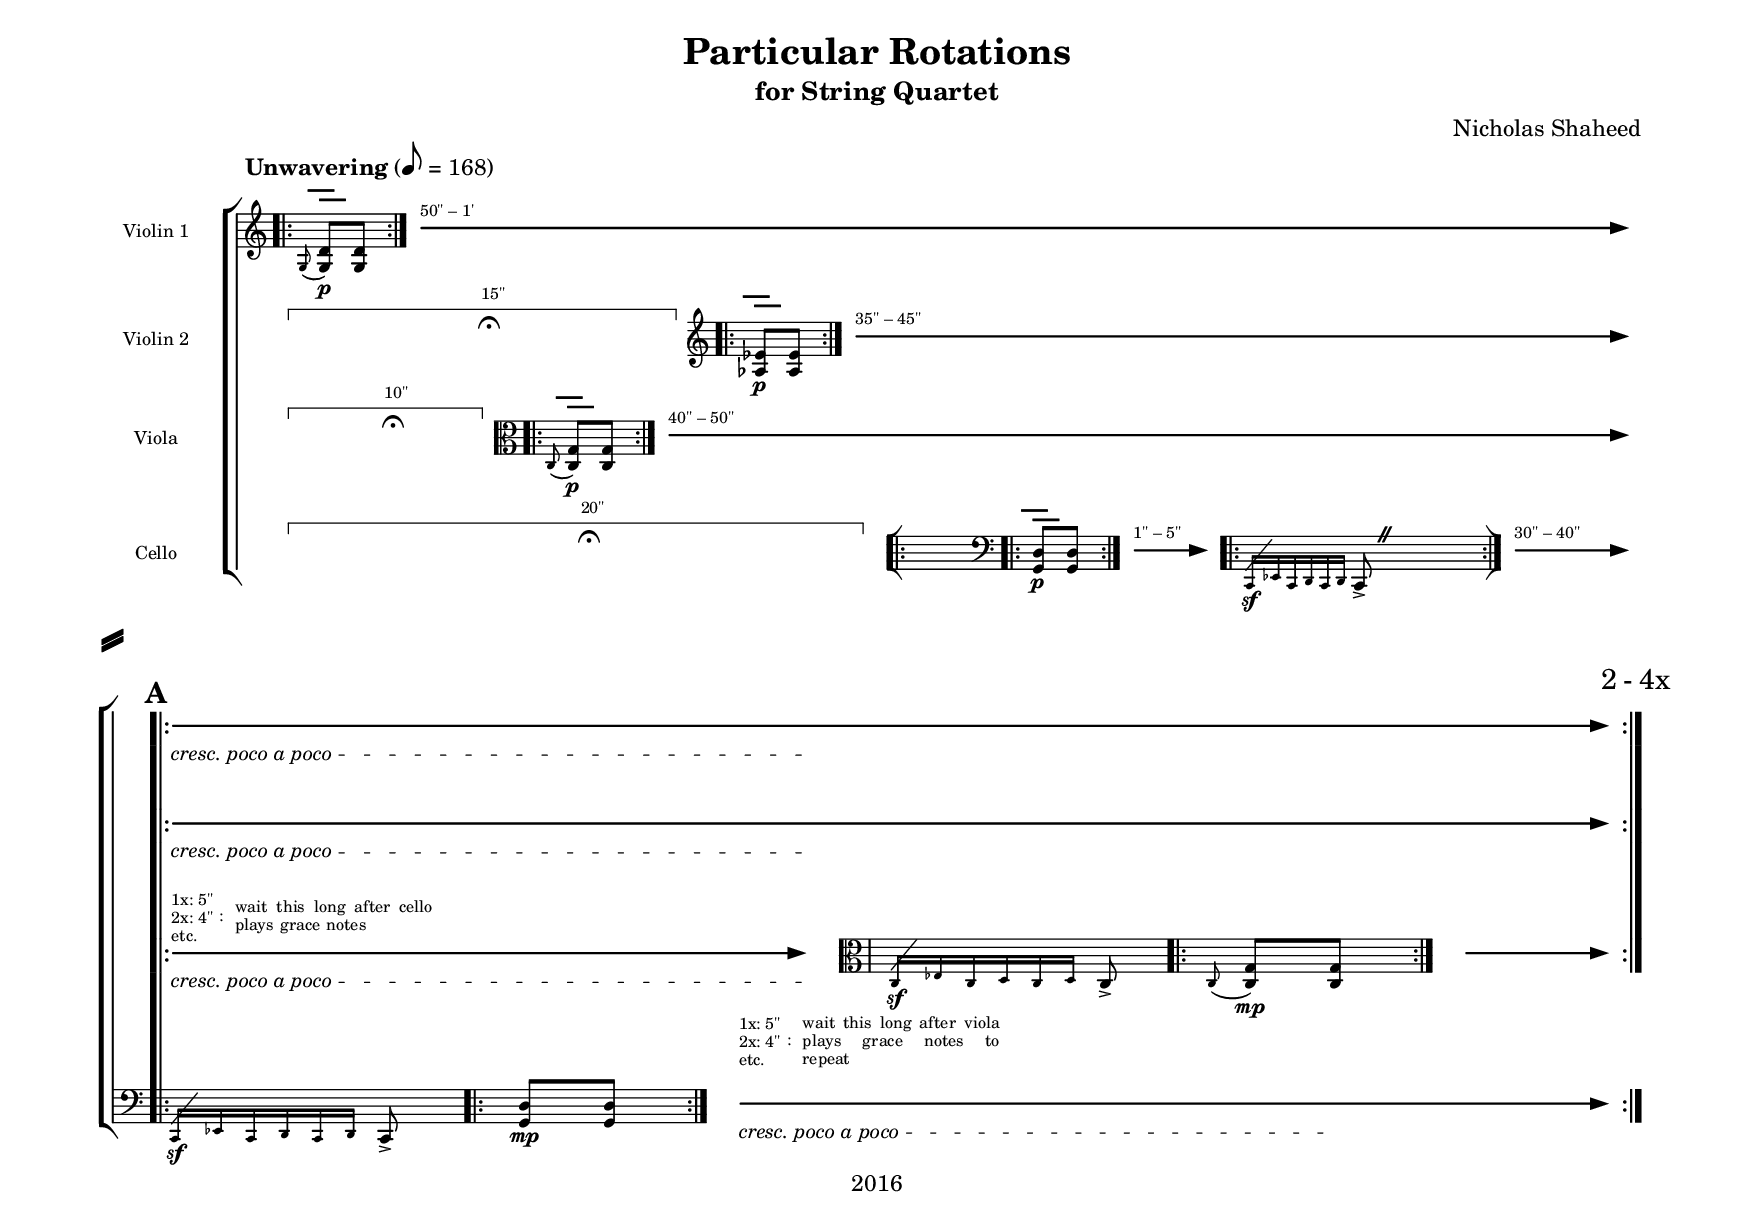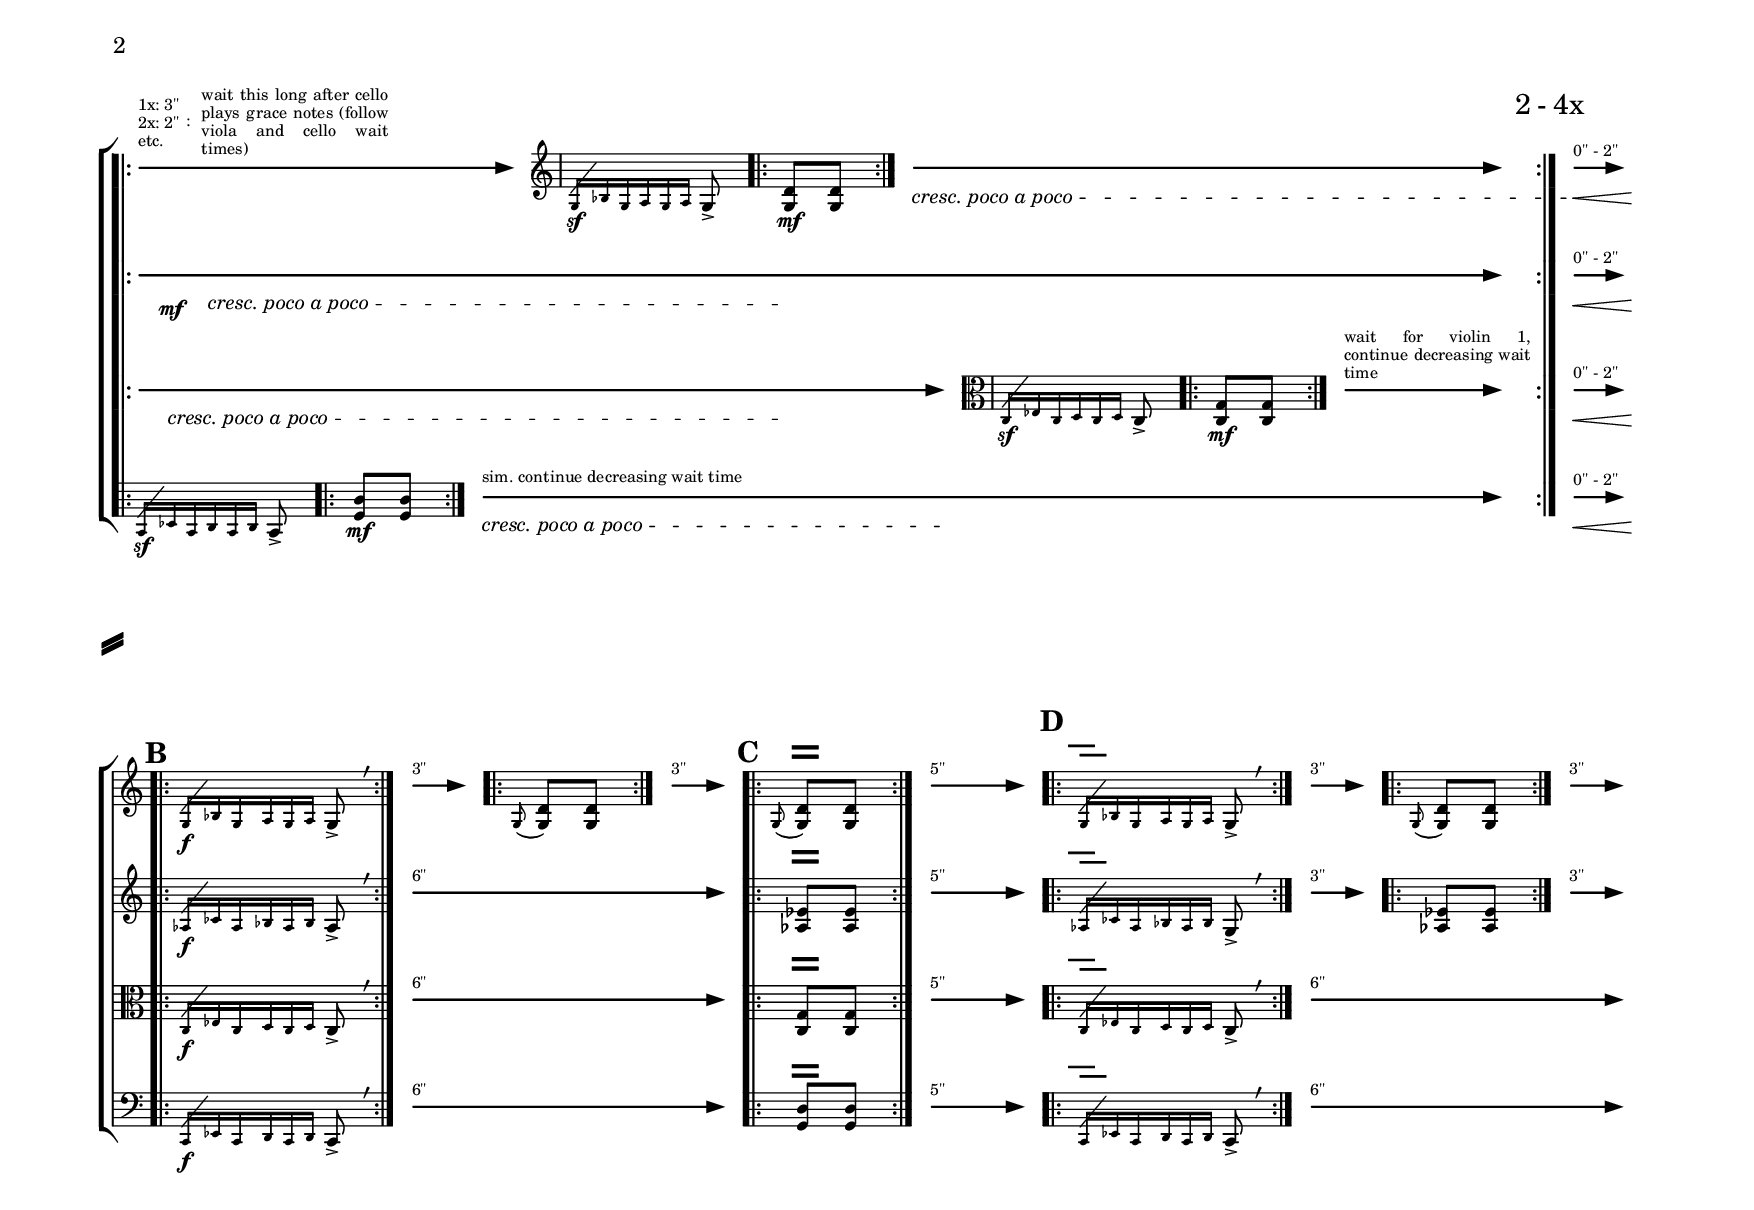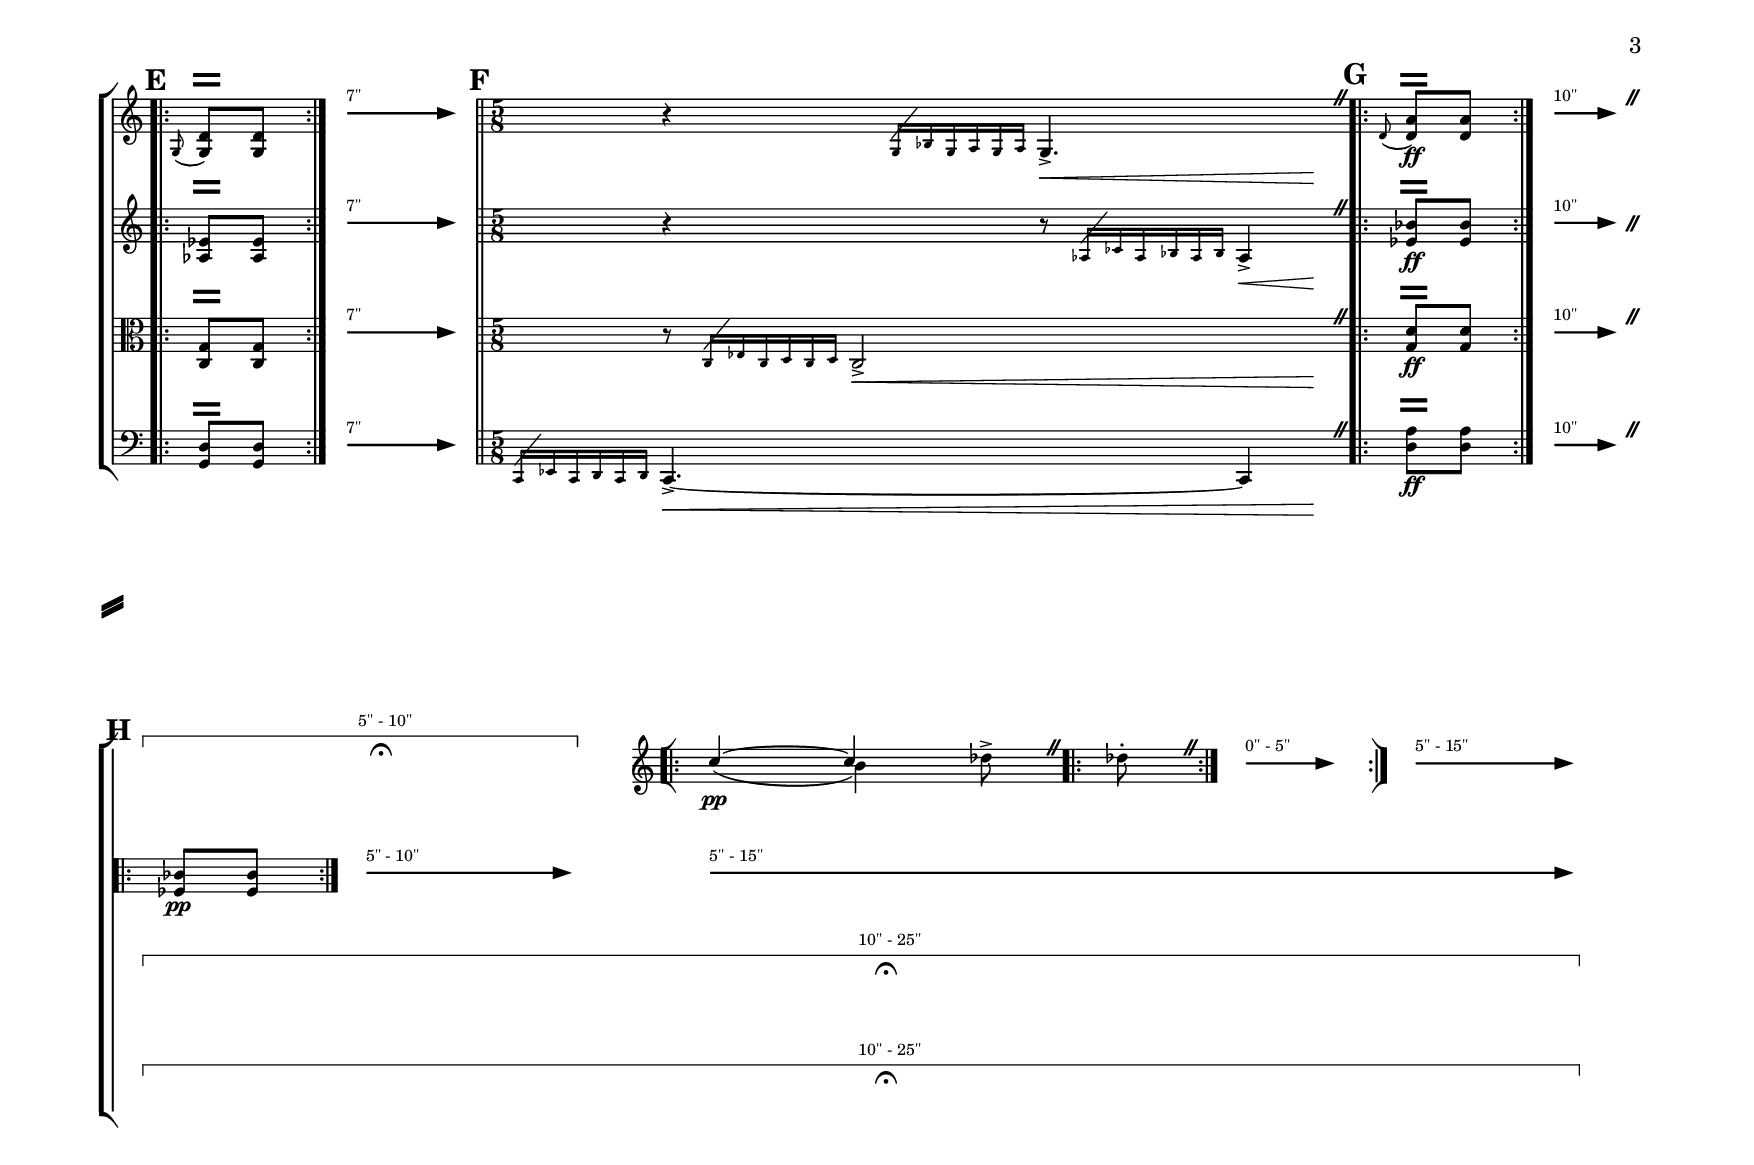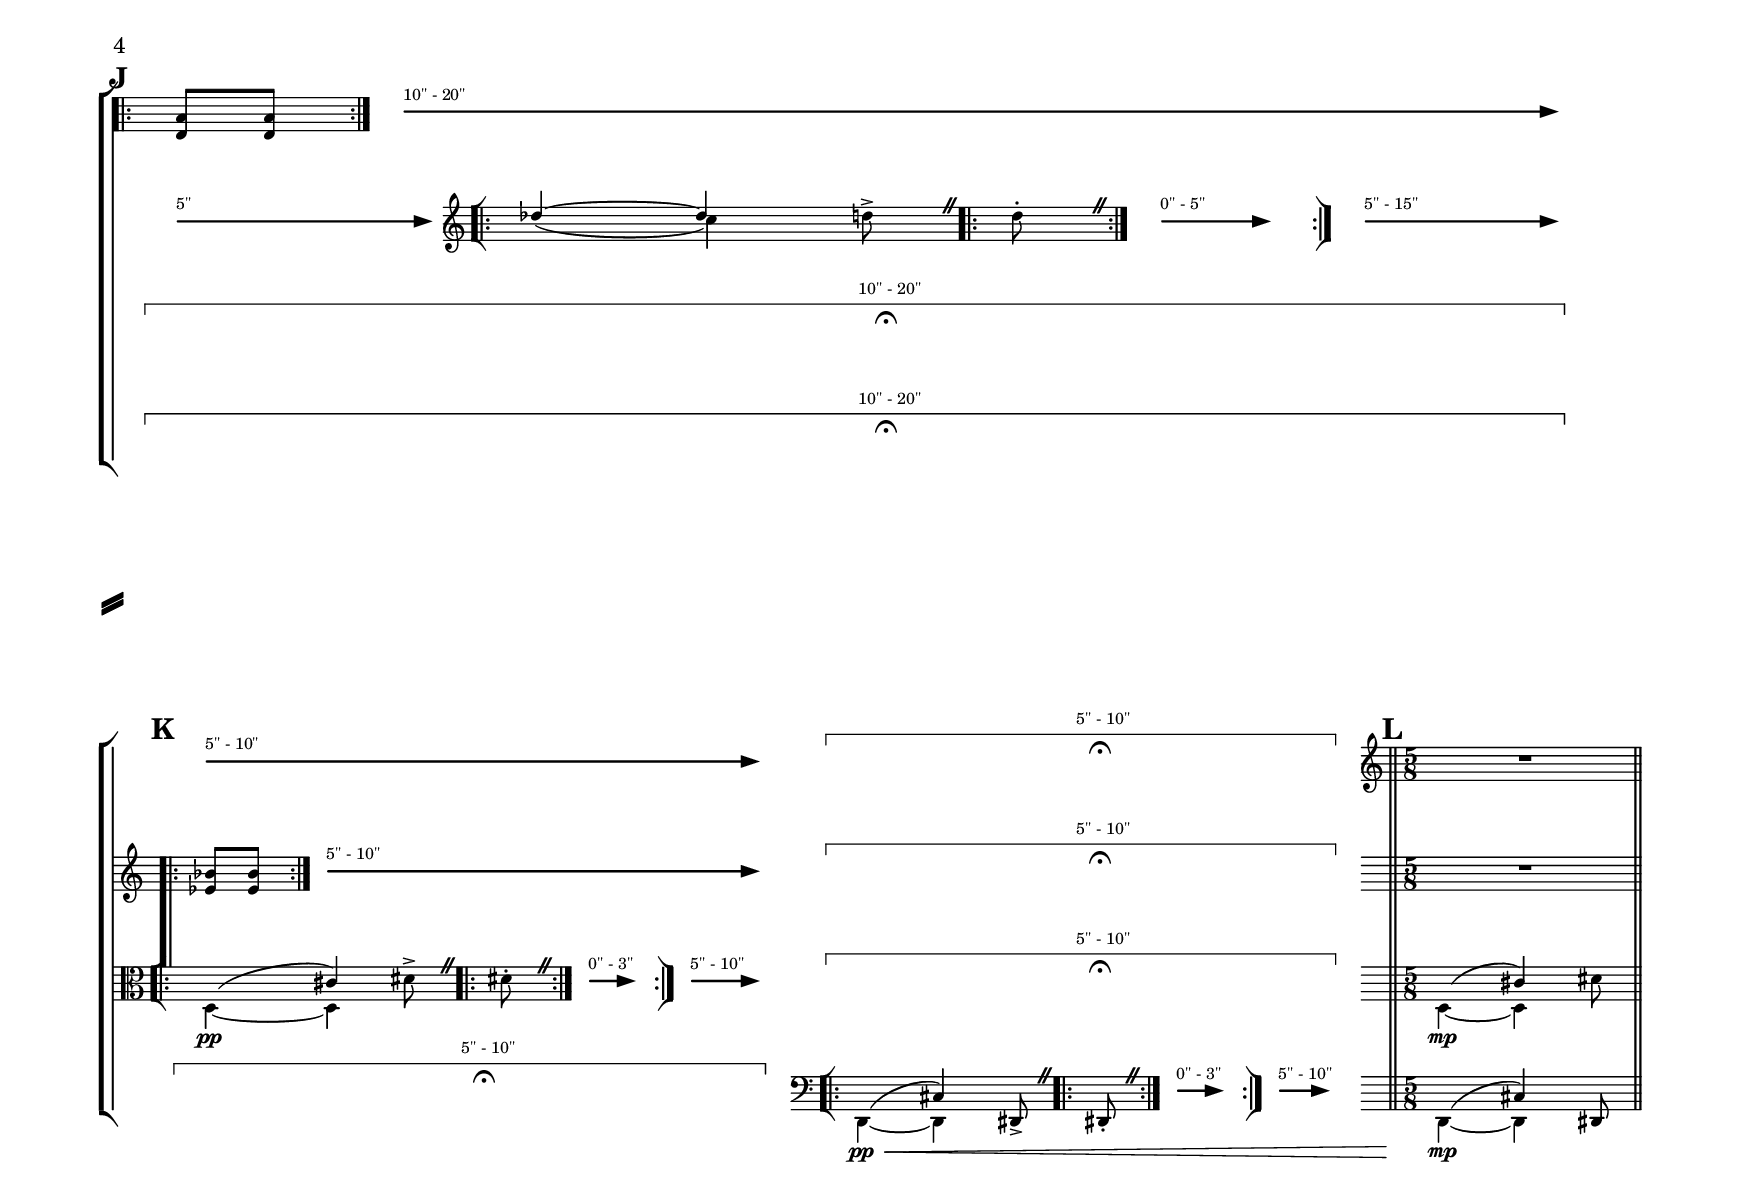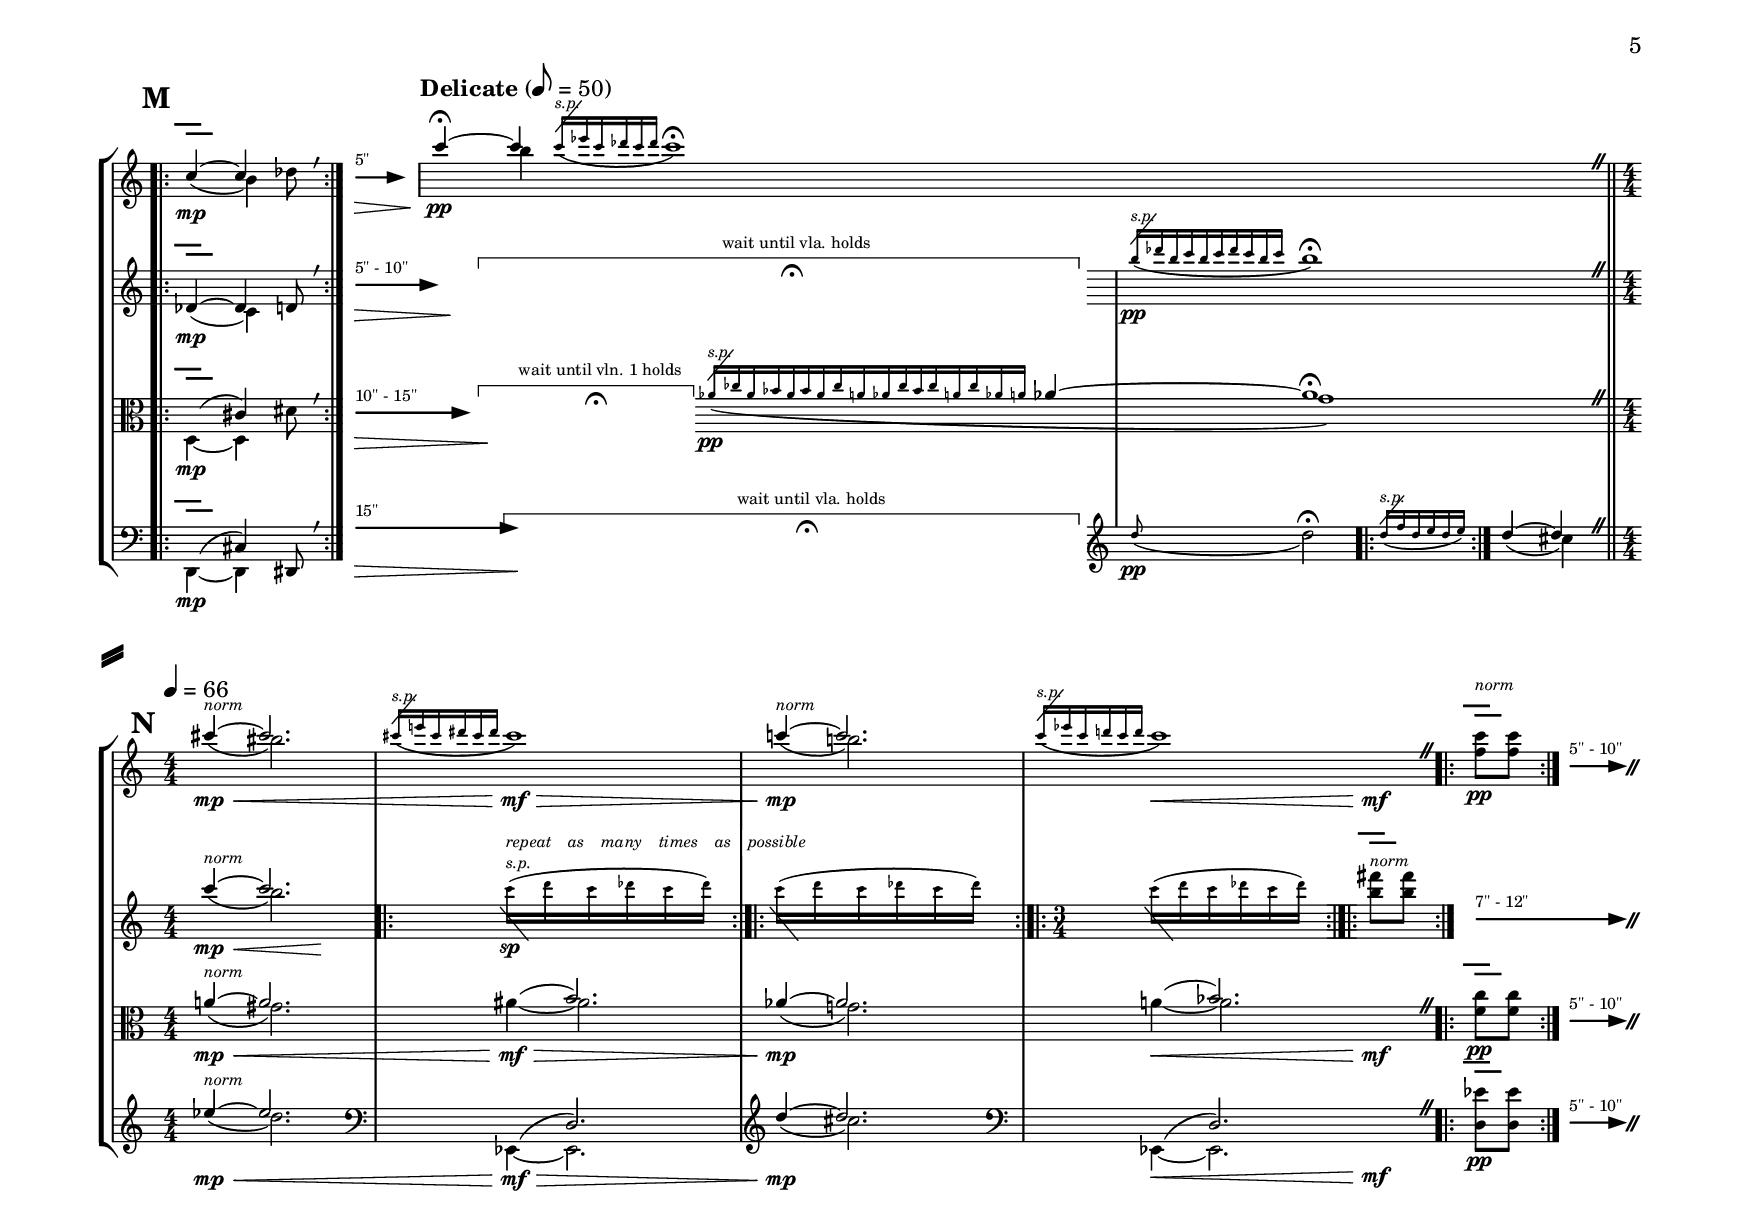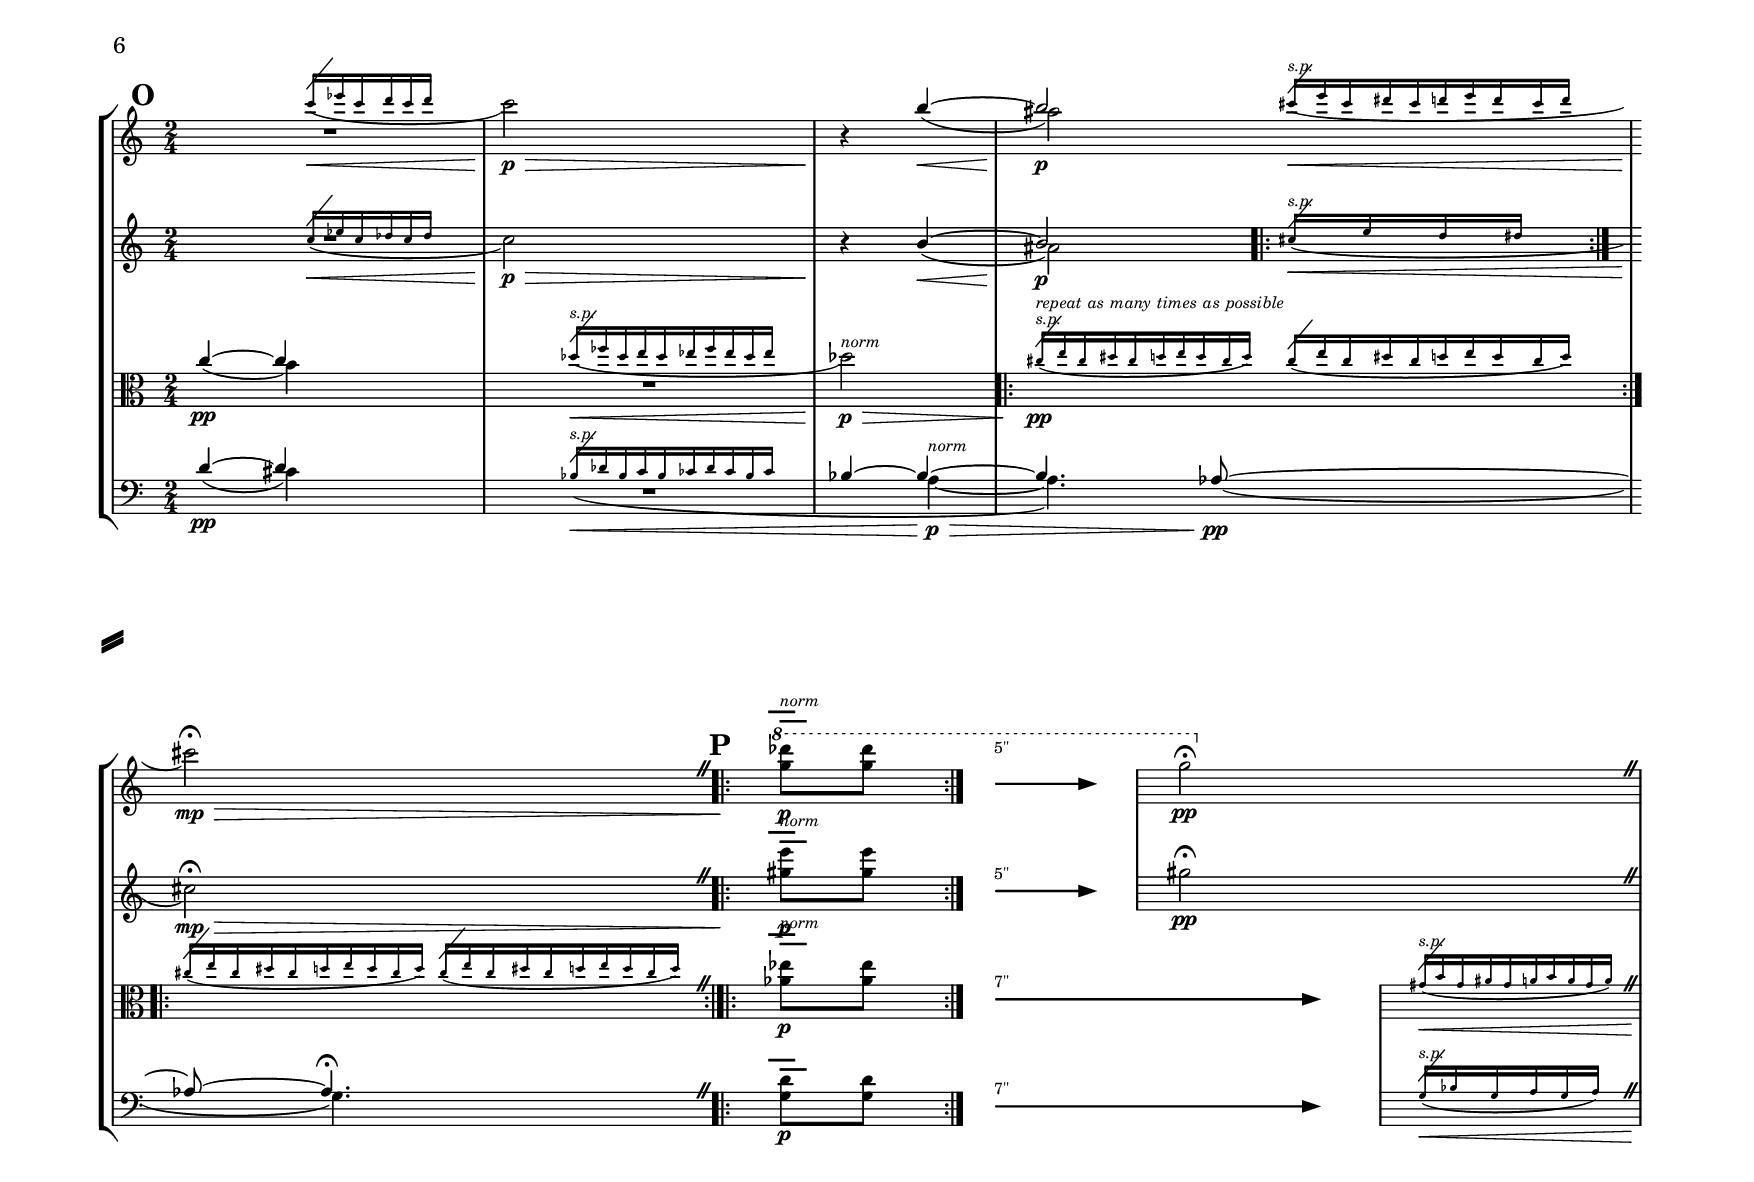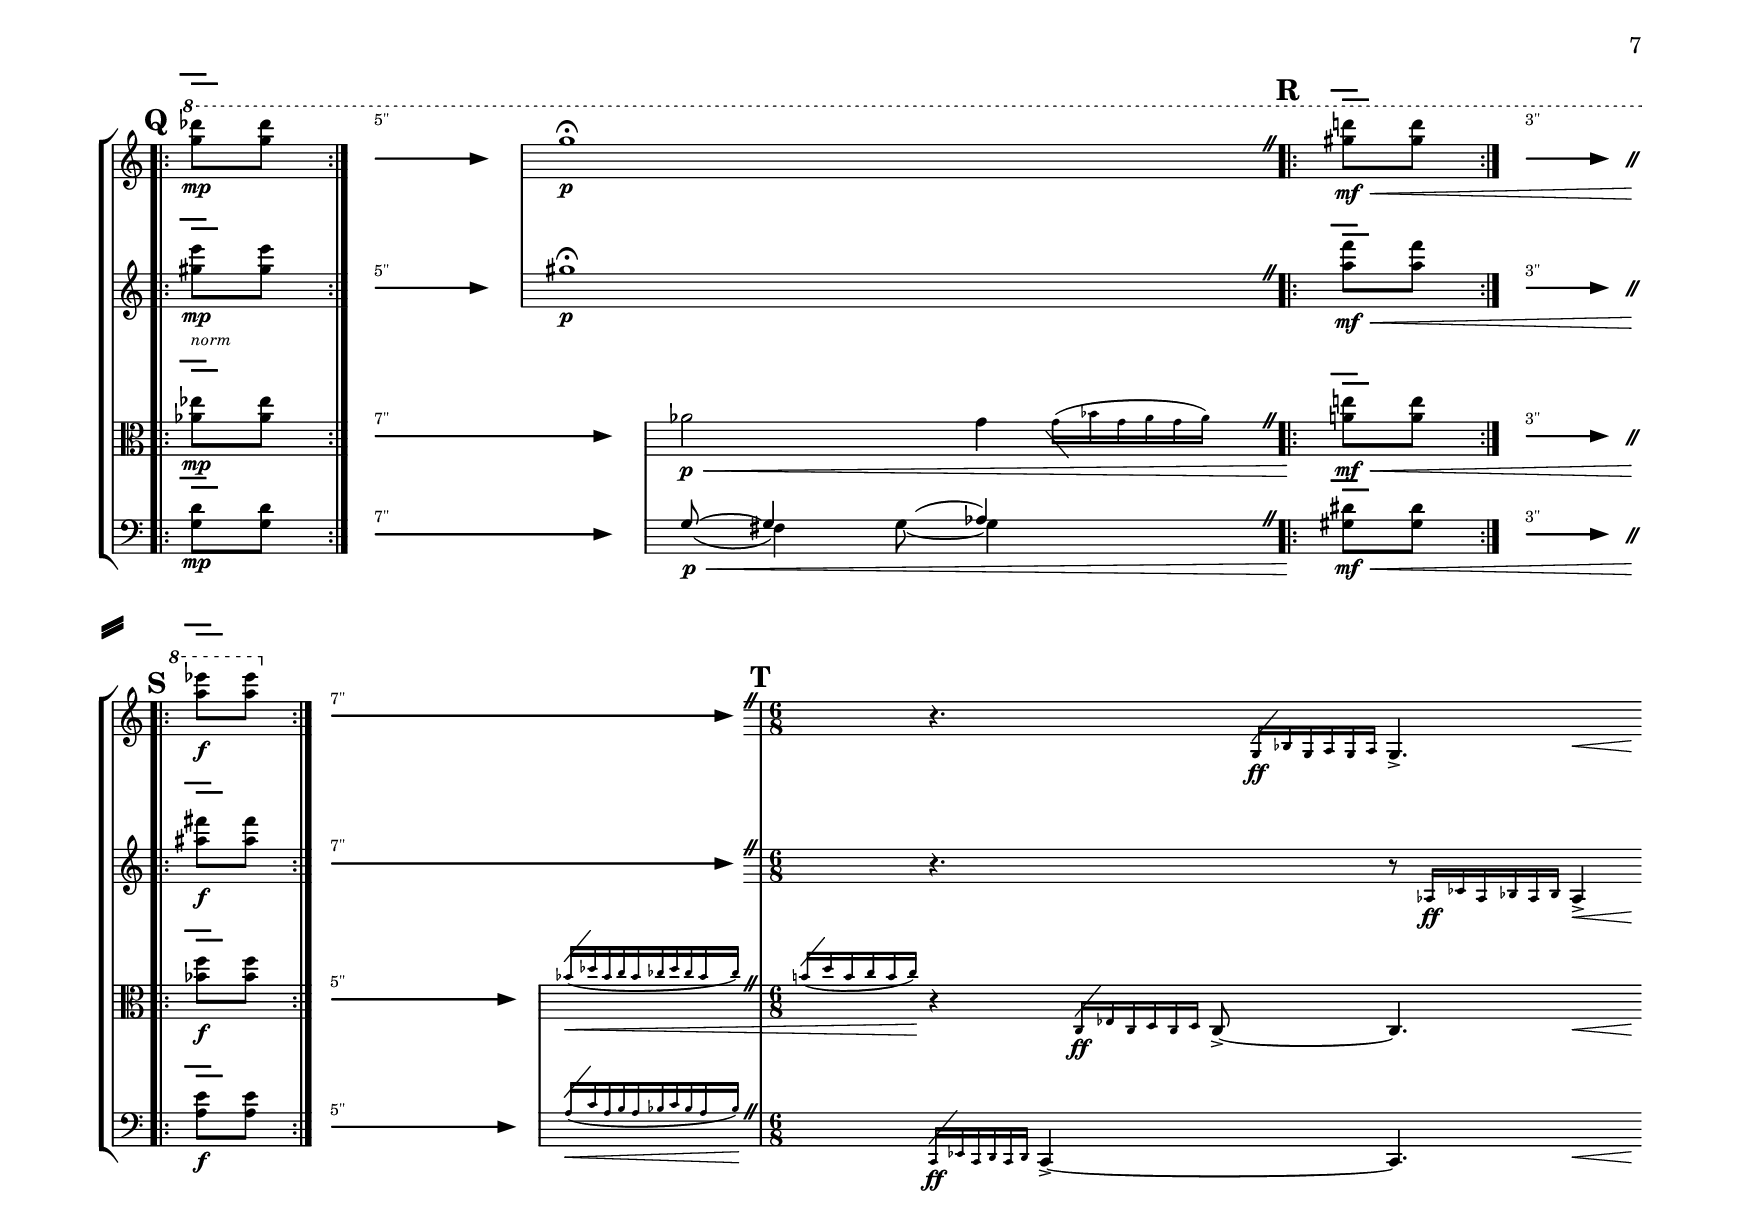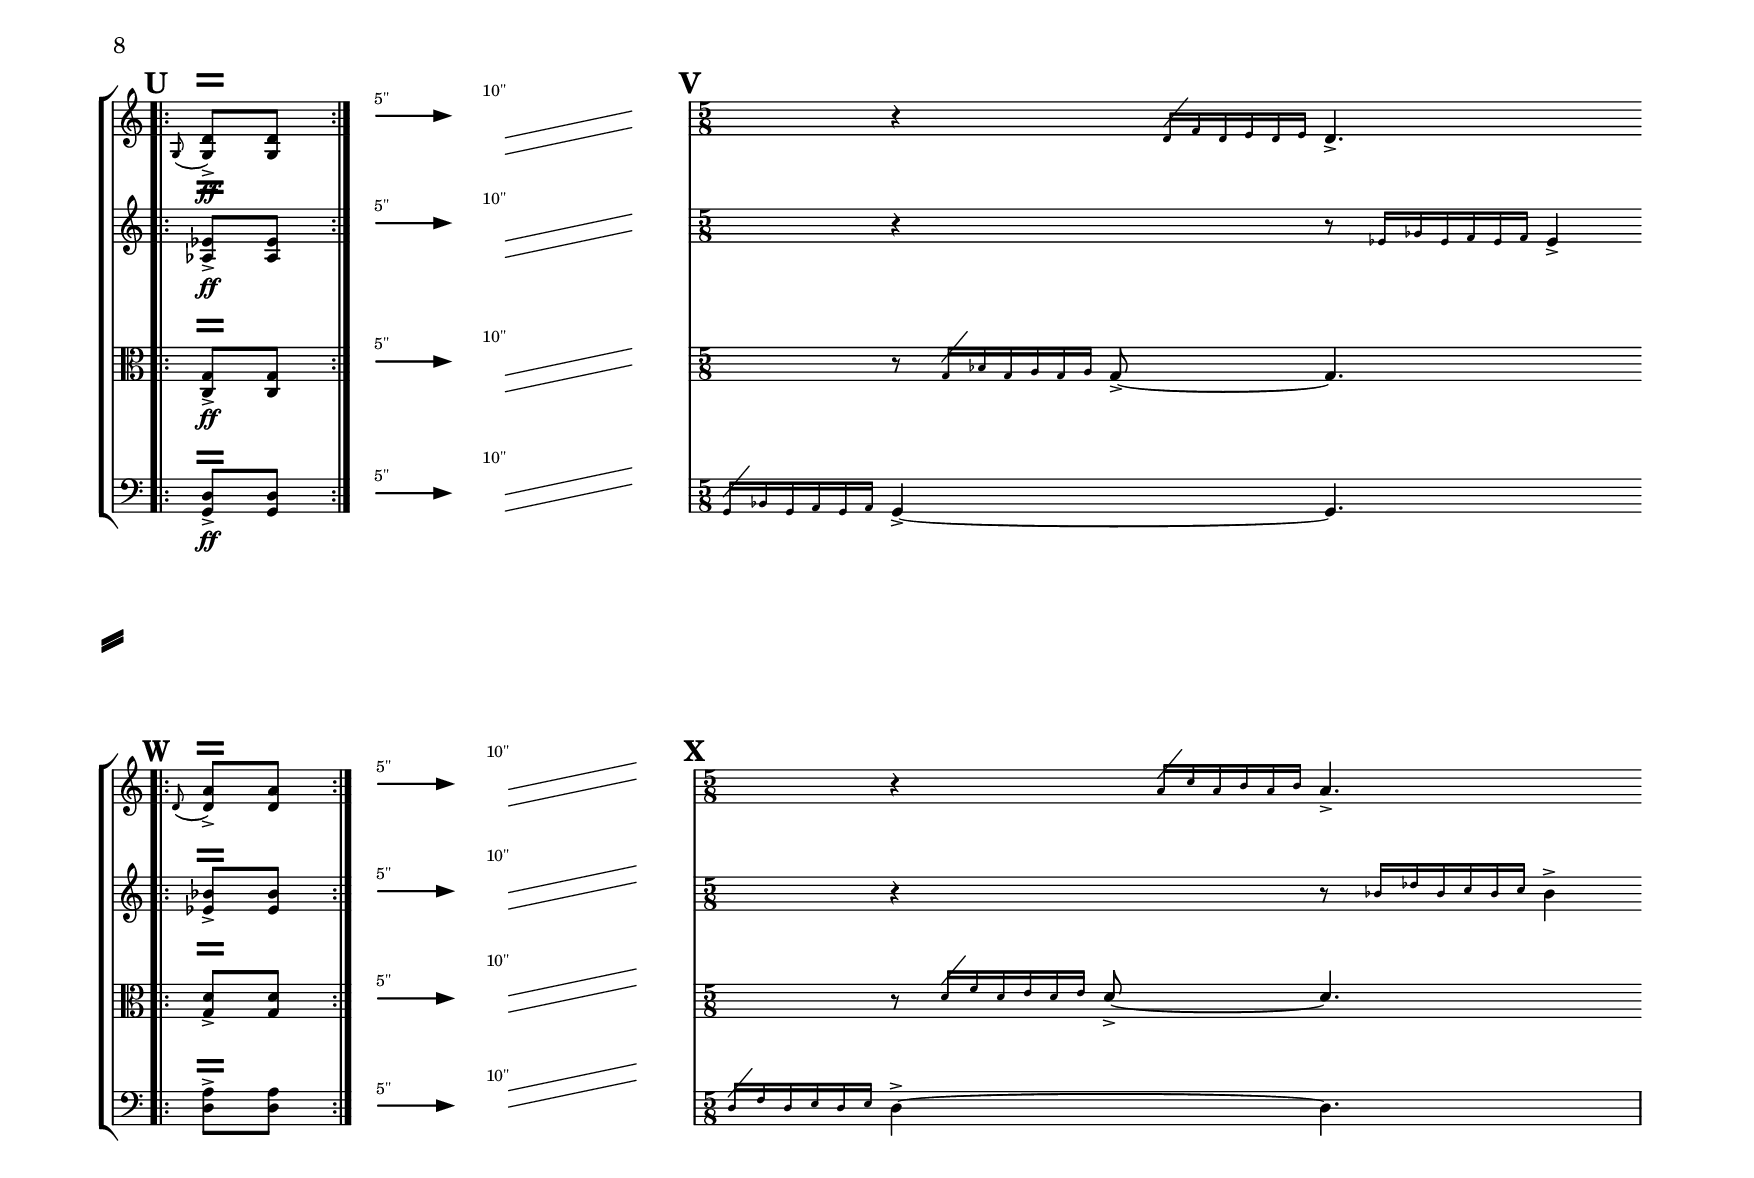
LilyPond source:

\version "2.18.2"
\language "english"
%%% "arrows.ily %%%

#(define-markup-command 
   (arrow layout props 
     type ;; "open" "close" "huron" "long" "large" "wings" "relief"
     fletching? ;; #t or #f
     axis ;; X or Y
     direction ;; RIGHT or LEFT, UP or DOWN, 
     a-length ;; any number >= #0
     boldness) ;; #0 < any number < #1
   (string? boolean? ly:dir? ly:dir? number? number?)
  "Draw arrows with variable length & boldness."
  (define fletching #t)  
  (interpret-markup layout props
    (cond 
     

 
;; "long" optimal thickness #0.07
      ((and (string=? type "long")(and (eq? axis X)(eq? direction 1)))
            (markup 
             (#:override (cons (quote filled) #t)
              (#:path boldness
               `((moveto    0.00  0.00)
                 (lineto   -1.80 -0.60)
                 ;(curveto  -2.40 -0.40 -2.35 -0.15 -2.35 -0.05)
                 ;(lineto   ,(* a-length -1) -0.05)
                 ;(lineto   ,(* a-length -1)  0.05)
                 (lineto   -1.80  0.00)
                 ;(curveto  -2.35  0.10 -2.40  0.40 -1.80  0.60)
                 ;(lineto   -2.35  0.10)
                 ;(lineto   -2.40  0.40)
                 (lineto   -1.80  0.60)
                 ;(lineto  -2.35  0.10 )
                 (lineto    0.00  0.00)
                 (closepath))))))
     
   
      
 
      
;; "large" optimal thickness #0.07
 
          
      (else (ly:error "Arrows' parameter(s) do not fit")))))


%% slashed grace notes

slash =
#(define-music-function (parser location ang stem-fraction protrusion)
   (number? number? number?)
   (remove-grace-property 'Voice 'Stem 'direction) ; necessary?
   #{
     \once \override Stem #'stencil =
     #(lambda (grob)
       (let* ((X-parent (ly:grob-parent grob X))
              (is-rest? (ly:grob? (ly:grob-object X-parent 'rest))))
         (if is-rest?
             empty-stencil
             (let* ((ang (degrees->radians ang))
                    ; We need the beam and its slope so that slash will
                    ; extend uniformly past the stem and the beam
                    (beam (ly:grob-object grob 'beam))
                    (beam-X-pos (ly:grob-property beam 'X-positions))
                    (beam-Y-pos (ly:grob-property beam 'positions))
                    (beam-slope (/ (- (cdr beam-Y-pos) (car beam-Y-pos))
                                   (- (cdr beam-X-pos) (car beam-X-pos))))
                    (beam-angle (atan beam-slope))
                    (stem-Y-ext (ly:grob-extent grob grob Y))
                    ; Stem.length is expressed in half staff-spaces
                    (stem-length (/ (ly:grob-property grob 'length) 2.0))
                    (dir (ly:grob-property grob 'direction))
                    ; if stem points up. car represents segment of stem
                    ; closest to notehead; if down, cdr does
                    (stem-ref (if (= dir 1) (car stem-Y-ext) (cdr stem-Y-ext)))
                    (stem-segment (* stem-length stem-fraction))
                    ; Where does slash cross the stem?
                    (slash-stem-Y (+ stem-ref (* dir stem-segment)))
                    ; These are values for the portion of the slash that
                    ; intersects the beamed group.
                    (dx (/ (- stem-length stem-segment)
                           (- (tan ang) (* dir beam-slope))))
                    (dy (* (tan ang) dx))
                    ; Now, we add in the wings
                    (protrusion-dx (* (cos ang) protrusion))
                    (protrusion-dy (* (sin ang) protrusion))
                    (x1 (- protrusion-dx))
                    (y1 (- slash-stem-Y (* dir protrusion-dy)))
                    (x2 (+ dx protrusion-dx))
                    (y2 (+ slash-stem-Y
                           (* dir (+ dy protrusion-dy))))
                    (th (ly:staff-symbol-line-thickness grob))
                    (stil (ly:stem::print grob)))

              (ly:stencil-add
                stil
                (make-line-stencil th x1 y1 x2 y2))))))
   #})

slashI = {
  \slash 50 0.6 1.0
}

%% Header, Footer, and Various Formatting Values

% paper
scorePaperSize = "a4landscape"

% header
ttl = "Particular Rotations"
sbttl = "for String Quartet"
cmp = "Nicholas Shaheed"
tg  = ##f

txtsize = #-1
% other

%% section lengths (eighth notes)
beginningMult = 3
beginningLen  = 40
alen = 12
blen = 18
clen = 8
dlen = 5
elen = 8
flen = 5
glen = 3
hlen = 8
ilen = 14
ialen = 3
jlen = 14
klen = 13
llen = 12
mlen = 12
nlen = 12
olen = 8
plen = 7
qlen = 9
rlen = 14
slen = 5
tlen = 9
ulen = 5

#(define (beginningArrow n) (- beginningLen (* beginningMult n) 2))

%% bar lines
\defineBarLine "|-dashedSpan" #'("||" "" "!!")
\defineBarLine ".|:-end" #'("" ".|:" "")
\defineBarLine ".|:-small" #'(".|:" "" "")
% \defineBarLine ".|:-small" #'("|" ".|:" "")

\defineBarLine ":|.-small" #'(":|." "" "")
\defineBarLine ".|:-mixed" #'(".|:" "" "|")
\defineBarLine ":|.-smallleft" #'("" ":|." "")
\defineBarLine ".|:-smallleft" #'("" ".|:" "")

\defineBarLine ":|.-mixed" #'(":|." "" "|")
\defineBarLine ":|:-split" #'(":|." ".|:" "||")
\defineBarLine ".|:-left"  #'("" ".|:" "||")
\defineBarLine ":|.-left"  #'("" ":|." "||")
\defineBarLine "[|:-small" #'("[|:" "" "")
\defineBarLine "[|:-right" #'("" "[|:" "[|:")

\defineBarLine ":|]-small" #'(":|]" "" "")
\defineBarLine ":|.|:-small" #'(":|.|:-small" "" "")

\defineBarLine ".|:-right" #'("" ".|:" ".|:")
\defineBarLine ".|:-right2" #'("|" ".|:" ".|:")

\defineBarLine ".|:-right-regleft" #'( "||" ".|:" ".|:")

%% Notation
sulp	= ^\markup { \italic s.p. }
norm	= ^\markup { \italic norm }

separate = ^\markup{ \pad-markup #1
                      \translate #'( -1.1 . 0)
                     \column { { \beam #2.5 #0 #0.15 } 
                               {  \vspace #-0.7 {
                                 \translate #'(1.1 . 0) \beam #2.5 #0 #0.15 } } } }

separateNone = ^\markup{ \pad-markup #0
                      \translate #'( -1.1 . 0)
                     \column { { \beam #2.5 #0 #0.15 } 
                               {  \vspace #-0.7 {
                                 \translate #'(1.1 . 0) \beam #2.5 #0 #0.15 } } } }

together = ^\markup {  \pad-markup #1
                      \translate #'(-0.51 . 0)
                      \column { { \beam #2.5 #0 #0.3 } 
                                {  \vspace #-0.7 {
                                  \beam #2.5 #0 #0.3 } } } }

togetherNone = ^\markup {  \pad-markup #0
                      \translate #'(-0.51 . 0)
                      \column { { \beam #2.5 #0 #0.3 } 
                                {  \vspace #-0.7 {
                                  \beam #2.5 #0 #0.3 } } } }

rehmark = {
  \once \override Score.RehearsalMark #'break-visibility = ##(#f #t #t)
  \mark \default
}
% togetherVar =
% #(define-music-function
%   (parser location num)
%   (integer?)
%   #{
%       ^\markup {  \pad-markup #1
%                             \translate #'(-0.51 . 0)
%                             \column { { \beam #2.5 #0 #0.3 } 
%                                       {  \vspace #-0.7 {
%                                         \beam #2.5 #0 #0.3 } } } }    
%   #}
%  )

% #(define-markup-command (togetherVar layout props num) (markup?)
%   "Draw a double box around text."
%   (interpret-markup layout props
%     #{\markup {  \pad-markup #1
%                             \translate #'(-0.51 . 0)
%                             \column { { \beam #2.5 #0 #0.3 } 
%                                       {  \vspace #-0.7 {
%                                         \beam #2.5 #0 #0.3 } } } }))

crpoco =
#(make-music 'CrescendoEvent
             'span-direction START
             'span-type 'text
             'span-text "cresc. poco a poco")

intensepoco =
{ \once \override TextSpanner.bound-details.left.text = \markup{ \italic {
  incr. intensity poco a poco } } }

shortPause = 
{ \override BreathingSign.text = \markup { \musicglyph #"scripts.rvarcomma" } 
  \breathe }

longPause = {
  \override BreathingSign.text = \markup {
    \musicglyph #"scripts.caesura.straight"
  }
  \breathe
}

forceClef =   \once \set Staff.forceClef = ##t 

% supposed to make a rest of length n, but it doens't work
% varRest = 
% #(define-music-function
%   (parser location n)
%   (integer?)
%    make-music
%       'SkipEvent
%       'duration
%       (ly:make-duration 3 0 n)
%   )

varRest = 
#(define-music-function
  (parser location counter)
  (integer?)
  (if (> counter 0)
    
      #{
        s16 % ^\markup { #(number->string counter) }
        \varRest #(- counter 1)
      #}
      #{ #}
    
      )
  )

varRestEighth =
#(define-music-function
  (parser location counter)
  (integer?)
  (if (> counter 0)
    
      #{
        s8 % ^\markup { #(number->string counter) }
        \varRestEighth #(- counter 1)
      #}
      #{ #}
    
      )
  )

timeSig =
#(define-music-function
  (parser location num)
  (integer?)
  (make-music
   'TimeSignatureMusic
   'beat-structure
   '()
   'denominator
   8
   'numerator
   num)
  )
%% %%

%% Global %%
global = {
  \numericTimeSignature
  \set Score.markFormatter = #format-mark-box-alphabet
  \override Staff.Clef.full-size-change = ##t
  
  \override BreathingSign.text = \markup {
    \musicglyph #"scripts.caesura.straight"
  }
  
  \tempo "Unwavering" 8 = 168
  
  \grace s8
  \varRestEighth \beginningLen
  
  \mark \default
  <<
    { \grace {\varRest 6} \varRestEighth \alen }
  >>
  
  \break
    
  \override Score.RehearsalMark.self-alignment-X = #CENTER
  \override Score.RehearsalMark #'break-visibility = #begin-of-line-invisible % #end-of-line-visible
  \mark \markup {2 - 4x}
  
  \once \omit Staff.Clef
  
  
  \grace {s16 s s s s s}
  % s8 * 16 

  
  % \override Staff.BarLine.transparent = ##f 

  \varRestEighth \blen \bar ":|."
  \mark \markup {2 - 4x}
  s8 * 3
  \break

  %\break
%   \override Staff.SpanBar.stencil = ##f
%   \override Staff.SpanBar.allow-span-bar = ##f
  
  \rehmark
  \bar ".|:-right"
  \grace {s16 s s s s s}
  s8
  \shortPause
  \bar ":|."
  
  \varRestEighth \clen
  
  \rehmark
  \grace s8
  s8\together s8 
  
  \varRestEighth \dlen 
  
  \bar ".|:-small"
  \rehmark
  \grace {s16\separate s s s s s}
  s8
  \bar ":|.-small"
  
  \varRestEighth \elen
  
  \bar ".|:-right"
  
  \break
  
  \rehmark
  \grace {s8}
  s8\together s8
  \bar ":|."
  
  \varRestEighth \flen
  
  \revert Staff.TimeSignature.stencil
  
  % \break
  
  \rehmark
  \bar "||"
  \grace {\varRest 6}
  
  \varRestEighth 5
  
  %\revert BreathingSign.text
  \longPause
  
  \rehmark
  \override Staff.TimeSignature #'stencil = ##f 
  \grace {s8}
  s8 s8
  
  \varRestEighth \glen
  
  \bar ""
  
  \override BreathingSign.text = \markup {
    \musicglyph #"scripts.caesura.straight"
  }
  
  \breathe
  
  % s8 
  \bar ""
  
  \break
  
  \once \omit Staff.Clef

  \rehmark
  
  %   \beginning #(+ hlen ilen ialen ilen klen llen) ""
  \varRestEighth \hlen
  \varRestEighth \ilen
  
  \break
  \once \omit Staff.Clef

  \rehmark
  \varRestEighth \ialen
  
  
  \varRestEighth \ilen
  \break
  
  \rehmark
  \varRestEighth \klen
  
  %\varRestEighth \llen
  \varRestEighth \mlen
  
  \rehmark
  \revert Staff.TimeSignature.stencil
  \bar "||"
  s8*5
  \bar "||"
  \override Staff.TimeSignature.stencil = ##f
  
%   s8
  
  \rehmark
  \bar ".|:-right-regleft"
  
  <<
    \varRestEighth 5
    s8\separate
  >>
  \bar ":|."
  <<
    \varRestEighth \olen
    {\varRestEighth #(- olen 4) s8 \tempo "Delicate" 8 = 50}
  >>
    
  << {\varRestEighth 5} >>
  \varRestEighth 8 \longPause
  
  \revert Staff.TimeSignature.stencil
  
  \tempo 4 = 66
  \bar "||"
  
  \rehmark
  \time 4/4
  s1\norm
  
  s1 s1 s1
  \override Staff.TimeSignature.stencil = ##f
  \varRestEighth \plen
  
  \break
  
  \breathe
  \revert Staff.TimeSignature.stencil
  % \bar "||"
  \bar ""
  
  \rehmark
  \once \override Staff.TimeSignature.break-visibility = ##(#f #t #t)
  \time 2/4
  s2 * 4
  \break
  s2 \breathe
  
  \rehmark
  
  \override Staff.TimeSignature.stencil = ##f
  
  \varRestEighth \qlen
  \breathe
  
  \break
  
  \rehmark

  <<
    \varRestEighth \rlen
    {s8\mp\separate}
  >>
  
  \breathe
  
  \rehmark
  
  <<
    \varRestEighth \slen
    {s8\mf\<\separateNone}
  >>
  
  \breathe
  
  \break
  
  \rehmark
  <<
    \varRestEighth \tlen
    \new Voice {s8\f\separate}
    {s8\!}
  >>
  \breathe
  
  \revert Staff.TimeSignature.stencil
  \time 6/8
  \rehmark
  \grace { s16*6 }
  
  \override Staff.TimeSignature.stencil = ##f
  
  s2. \break
  
  \rehmark
  <<
    { \grace s8 \varRestEighth #(+ ulen 4) }
    {\grace s8 s8\together  }
  >>
  \revert Staff.TimeSignature.stencil
  
%   \break
  
  \time 5/8
  \rehmark
  \grace {s16*6} s4
  \override Staff.TimeSignature.stencil = ##f
  s4.
  
  \break
  \rehmark
  <<
    \grace s8 \varRestEighth #(+ ulen 4)
    {\grace s8 s8\together}
  >>
  
  \revert Staff.TimeSignature.stencil
  
  % \breathe
  
  \time 5/8
  \rehmark
  \grace {s16*6} s4
  \override Staff.TimeSignature.stencil = ##f
  s4.
  
  \break
  \rehmark
  \grace s8 \varRestEighth #(+ ulen 4)
  s1
  
  \revert Staff.TimeSignature.stencil
  \time 1/8
  \grace {s16*6}
  s8
  \bar "|."

  
}
%% %%

%% In-Score Functions %% 

beginning = 
#(define-music-function
  (parser location dur str)
  (integer? string?)
  #{
    <<
      %% Generates a full measure rest so the fermata/text can be placed in the center
      {
        \once \hide MultiMeasureRest
        \once \override MultiMeasureRestText #'extra-offset = #'(0 . -2.4)
        \once \override HorizontalBracket.shorten-pair = #'(-3 . 0)
       
        % sets time signature to dur / 8
        #(make-music
          'TimeSignatureMusic
          'beat-structure
          '()
          'denominator
          8
          'numerator
          dur)
       
        % generates full measure rest that have a fermatamarkup and str above it
        #(make-music
          'MultiMeasureRestMusic
          'duration
          (ly:make-duration 3 0 dur)
          'articulations
          (list (make-music
                 'MultiMeasureTextEvent
                 'tweaks
                 (list (cons (quote outside-staff-priority) 40)
                   (cons (quote outside-staff-padding) 0))
                 'text
                 (markup #:fermata))
            (make-music
             'MultiMeasureTextEvent
             'direction
             1
             'text
             (markup
              #:line
              (#:fontsize
               txtsize
               (#:hspace 0.7)
               #:fontsize
               txtsize
               (#:center-column (#:vspace -1.3 #:halign 20 #:simple str)))
              )
             )
            )
          )
      }
      %% generates rests needed to make a group (hoizontal bracket)
      {
        \once \hide Rest
        
        %% Makes the \startGroup rests
        #(make-music
          'RestEvent
          'articulations
          (list (make-music
                 'NoteGroupingEvent
                 'span-direction
                 -1))
          'duration
          (ly:make-duration 3 0 (- dur 1)))
       
        \once \hide Rest
        %% Makes the \stopGroup rest
        #(make-music
          'RestEvent
          'articulations
          (list (make-music
                 'NoteGroupingEvent
                 'span-direction
                 1))
          'duration
          (ly:make-duration 3 0 1))
       
        % \override NoteHead.transparent = ##f
      }
    >>
  #}
  )


% \stopStaff and \startStaff are for changing staff properties, not turning the staff off,
% The StaffSymbol and Barline Transparencies are for that
invs = 
#(define-music-function
  (parser location)
  ()
  #{
    \stopStaff
    \override Staff.StaffSymbol.transparent = ##t
    \override Staff.BarLine.transparent = ##t 
    %       \override Staff.Clef.transparent = ##t
    
    \startStaff

  #}
  
  )

% make the barline and staffsymbol visible again
notinvs = 
#(define-music-function
  (parser location)
  ()
  #{
    \stopStaff
    \override Staff.StaffSymbol.transparent = ##f
    \override Staff.BarLine.transparent = ##f 
    \startStaff
  #}
  
  )



% turns transparencies off if needed
startstaff = 
#(define-music-function
  (parser location end)
  (boolean?)
  (if end
      #{
        \notinvs
      #}
      #{
      
      #}
      )
  )

% hides bar line and makes an arrow
% arrow :: length -> timeStr -> endofstaff?
arrow = 
#(define-music-function
  (parser location dur str end)
  (integer? markup? boolean?)
  #{
    % Set up text spanner to display arrow
    \override TextSpanner.bound-details.left.stencil-align-dir-y = #CENTER
    \override TextSpanner.style = #'line
    % put in in the middle of the staff
    % TODO: get height of staff and use that?
    \override TextSpanner.extra-offset = #'(0 . -3.1)
    \override TextSpanner.bound-details.right.text = \markup { 
      \column {
        \scale #'( 1 . 1)
        \arrow #"long" ##f #X #UP #1 #0.0
      }
    }
    \override TextSpanner.thickness = #2   
    
    % in order to keep the right hand barline to appear, need to \stopStaff, put a small 
    % hidden rest, and \startStaff
    
    % after that, use invis (it does page breaks with the staff bracket) for the the bulk
    % of the spacing
    \stopStaff 
    
    \override Staff.Clef.transparent = ##f
    \override Staff.Clef.break-visibility = #all-invisible

    \startStaff

    <<
      {
        % sets time signature to dur / 8
        #(make-music
          'TimeSignatureMusic
          'beat-structure
          '()
          'denominator
          8
          'numerator
          dur)


        \once \override TextScript.extra-offset = #'(0 . -3)
        
        \invs
        \stopStaff
        \override Staff.BarLine.transparent = ##f
        \startStaff

        % invisible rests of length tail that start text span
        #(make-music
          'SequentialMusic
          'elements
          (list (make-music
                 'SkipEvent
                 'articulations
                 (list (make-music
                        'TextSpanEvent
                        'span-direction
                        -1)
                   (make-music
                    'TextScriptEvent
                    'direction
                    1
                    'text
                    (markup 
                     #:line 
                     (#:left-align str))
                    )                  
                   )
                 'duration
                 (ly:make-duration 3 0 1)
                 )
            )
          )
      
%         \startStaff
      
%         \invs
%         \stopStaff
%         \override Staff.BarLine.transparent = ##f
%         \startStaff

        % invisible rests of length head
        #(make-music
          'SkipEvent
          'duration
          (ly:make-duration 3 0 (- dur 2)))
      
        %\override Score.BarLine.stencil = ##f 
      
        \stopStaff
        \override Staff.Clef.transparent = ##f
        \startStaff
      
        % invisible rest of length tail that end text spanner
        #(make-music
          'SequentialMusic
          'elements
          (list (make-music
                 'SkipEvent
                 'articulations
                 (list (make-music
                        'TextSpanEvent
                        'span-direction
                        1)
                   )
                 'duration
                 (ly:make-duration 3 0 1)
                 )
            )
          )
      
      }
    >>
    
    \startstaff #end
    
    \revert TextSpanner.bound-details.left.stencil-align-dir-y
    \revert TextSpanner.style
    \revert TextSpanner.extra-offset
    \revert TextSpanner.bound-details.right.text
    
    \revert Score.BarLine.stencil       
    
    \revert Staff.Clef.break-visibility
  #}
  )

arrowSpecial = 
#(define-music-function
  (parser location dur str end)
  (integer? markup? boolean?)
  #{
      % Set up text spanner to display arrow
      \override TextSpanner.bound-details.left.stencil-align-dir-y = #CENTER
      \override TextSpanner.style = #'line
      % put in in the middle of the staff
      % TODO: get height of staff and use that?
      \override TextSpanner.extra-offset = #'(0 . -3.1)
      \override TextSpanner.bound-details.right.text = \markup { 
        \column {
        \scale #'( 1 . 1)
        \arrow #"long" ##f #X #UP #1 #0.0
        }
      }
      \override TextSpanner.thickness = #2   
       
      % in order to keep the right hand barline to appear, need to \stopStaff, put a small 
      % hidden rest, and \startStaff
      
      % after that, use invis (it does page breaks with the staff bracket) for the the bulk
      % of the spacing
      \stopStaff 
      
      \override Staff.Clef.transparent = ##f
      
    <<
      {
       % sets time signature to dur / 8
       #(make-music
        'TimeSignatureMusic
        'beat-structure
        '()
        'denominator
        8
        'numerator
        dur)
      % invisible rests of length tail that start text span
      #(make-music
        'SequentialMusic
        'elements
        (list (make-music
                'SkipEvent
                'articulations
                (list (make-music
                        'TextSpanEvent
                        'span-direction
                        -1)
                       (make-music
                        'TextScriptEvent
                        'direction
                        1
                        'text
                        (markup #:line (#:left-align str))
                        )                  
                  )
                'duration
                (ly:make-duration 3 0 1)
                )
        )
      )
      
      \startStaff
      
      \invs
      \override Staff.BarLine.transparent = ##f
      % invisible rests of length head
      #(make-music
        'SkipEvent
        'duration
        (ly:make-duration 3 0 (- dur 2)))
      
      %\override Score.BarLine.stencil = ##f 
      
      \stopStaff
      \override Staff.Clef.transparent = ##f
      \startStaff
      
      % invisible rest of length tail that end text spanner
      #(make-music
        'SequentialMusic
        'elements
        (list (make-music
                'SkipEvent
                'articulations
                (list (make-music
                        'TextSpanEvent
                        'span-direction
                        1)
                       )
                'duration
                (ly:make-duration 3 0 1)
              )
        )
      )
      
      }
    >>
      
      \startstaff #end
            
      \revert TextSpanner.bound-details.left.stencil-align-dir-y
      \revert TextSpanner.style
      \revert TextSpanner.extra-offset
      \revert TextSpanner.bound-details.right.text
      
      \revert Score.BarLine.stencil       
  #}
  )

arrowGrace = 
#(define-music-function
  (parser location dur grc str end)
  (integer? integer? markup? boolean?)
  #{
    % Set up text spanner to display arrow
    \override TextSpanner.bound-details.left.stencil-align-dir-y = #CENTER
    \override TextSpanner.style = #'line
    % put in in the middle of the staff
    % TODO: get height of staff and use that?
    \override TextSpanner.extra-offset = #'(0 . -3.1)
    \override TextSpanner.bound-details.right.text = \markup { 
      \column {
        \scale #'( 1 . 1)
        \arrow #"long" ##f #X #UP #1 #0.0
      }
    }
    \override TextSpanner.thickness = #2   
    \override Staff.Clef.break-visibility = #all-invisible
    
    % in order to keep the right hand barline to appear, need to \stopStaff, put a small 
    % hidden rest, and \startStaff
    
    % after that, use invis (it does page breaks with the staff bracket) for the the bulk
    % of the spacing
    
    \override Staff.Clef.transparent = ##f
    
    <<
      {
        % sets time signature to dur / 8
        #(make-music
          'TimeSignatureMusic
          'beat-structure
          '()
          'denominator
          8
          'numerator
          dur)

        \once \override TextScript.extra-offset = #'(0 . -3)

        % crappy hack that puts the \startTextSpanner in the grace notes
        \grace { 
          #(make-music
            'SequentialMusic
            'elements
            (list (make-music
                   'SkipEvent
                   'articulations
                   (list (make-music
                          'TextSpanEvent
                          'span-direction
                          -1)
                     (make-music
                      'TextScriptEvent
                      'direction
                      1
                      'text
                      (markup #:line (#:left-align str))
                      )                  
                     )
                   'duration
                   (ly:make-duration 4 0 1)
                   )
              )
            )
          \varRest #( - grc 1)
        }

        % invisible rests of length head
        #(make-music
          'SkipEvent
          'duration
          (ly:make-duration 3 0 (- dur 1)))
      
        %\override Score.BarLine.stencil = ##f 
      
        \stopStaff
        \override Staff.Clef.transparent = ##f
        \startStaff
      
        % invisible rest of length tail that end text spanner
        #(make-music
          'SequentialMusic
          'elements
          (list (make-music
                 'SkipEvent
                 'articulations
                 (list (make-music
                        'TextSpanEvent
                        'span-direction
                        1)
                   )
                 'duration
                 (ly:make-duration 3 0 1)
                 )
            )
          )
      
      }
    >>
    
    \startstaff #end
    
    \revert TextSpanner.bound-details.left.stencil-align-dir-y
    \revert TextSpanner.style
    \revert TextSpanner.extra-offset
    \revert TextSpanner.bound-details.right.text
    
    \revert Score.BarLine.stencil    
    
    \revert Staff.Clef.break-visibility

  #}
  )

% an arrow function for dealing with notes in smaller divisions than eighth notes
arrowPost = 
#(define-music-function
  (parser location dur str end noteLen denEnd cntEnd)
  (integer? markup? boolean? integer? integer? integer?)
  #{
    % Set up text spanner to display arrow
    \override TextSpanner.bound-details.left.stencil-align-dir-y = #CENTER
    \override TextSpanner.style = #'line
    % put in in the middle of the staff
    % TODO: get height of staff and use that?
    \override TextSpanner.extra-offset = #'(0 . -3.1)
    \override TextSpanner.bound-details.right.text = \markup { 
      \column {
        \scale #'( 1 . 1)
        \arrow #"long" ##f #X #UP #1 #0.0
      }
    }
    \override TextSpanner.thickness = #2   
    
    % in order to keep the right hand barline to appear, need to \stopStaff, put a small 
    % hidden rest, and \startStaff
    
    % after that, use invis (it does page breaks with the staff bracket) for the the bulk
    % of the spacing
    \stopStaff 
    
    \override Staff.Clef.transparent = ##f
    \override Staff.Clef.break-visibility = #all-invisible

    
    <<
      {
        % sets time signature to dur / 8
        #(make-music
          'TimeSignatureMusic
          'beat-structure
          '()
          'denominator
          8
          'numerator
          dur)

        \once \override TextScript.extra-offset = #'(0 . -3)


        % invisible rests of length tail that start text span
        #(make-music
          'SequentialMusic
          'elements
          (list (make-music
                 'SkipEvent
                 'articulations
                 (list (make-music
                        'TextSpanEvent
                        'span-direction
                        -1)
                   (make-music
                    'TextScriptEvent
                    'direction
                    1
                    'text
                    (markup #:line (#:left-align str))
                    )                  
                   )
                 'duration
                 (ly:make-duration 3 0 1)
                 )
            )
          )
      
        \startStaff
      
        \invs
        \override Staff.BarLine.transparent = ##f

        % invisible rests of length head
        #(make-music
          'SkipEvent
          'duration
          (ly:make-duration 3 0 (- dur 2)))
      
        % extra bit fo rest from -End vars
        #(make-music
          'SkipEvent
          'duration
          (ly:make-duration noteLen 0 (- cntEnd 1) denEnd ) )
        %\override Score.BarLine.stencil = ##f 
      
        \stopStaff
        \override Staff.Clef.transparent = ##f
        \startStaff
      
        % invisible rest of length tail that end text spanner
        #(make-music
          'SequentialMusic
          'elements
          (list (make-music
                 'SkipEvent
                 'articulations
                 (list (make-music
                        'TextSpanEvent
                        'span-direction
                        1)
                   )
                 'duration
                 (ly:make-duration noteLen 0 1 denEnd)
                 )
            )
          )
      
      }
    >>
    
    \startstaff #end
    
    \revert TextSpanner.bound-details.left.stencil-align-dir-y
    \revert TextSpanner.style
    \revert TextSpanner.extra-offset
    \revert TextSpanner.bound-details.right.text
    
    \revert Score.BarLine.stencil       
    \revert Staff.Clef.break-visibility

  #}
  )

% display blank space for the given duration
blank = 
#(define-music-function
  (parser location dur)
  (ly:duration?)
  #{
    \stopStaff
    \override Score.BarLine.stencil = ##f 
    
    #(make-music
      'SkipEvent
      'duration
      dur
      )      
    
    \startStaff     
    \revert Score.BarLine.stencil       
  #}
  )

asect =
{
  \once \omit Staff.Clef
  \once \override Staff.BarLine.transparent = ##f
  \bar ".|:-end"
  \grace {s16 s s s s s}
}

violinOne = \new Voice \relative c'' {
  \set Staff.instrumentName = #"Violin 1 "
  
  \override Staff.TimeSignature #'stencil = ##f 
  \time 1/4
  
  
  %% Beginning Section
  \bar ".|:"
  \override Staff.DynamicLineSpanner.staff-padding = #5
  \appoggiatura g,8 <g d'>8\p\separate <g d'>8
  \bar ":|."
  
  \revert Staff.DynamicLineSpanner.staff-padding
  
  \arrow #(- beginningLen 2) "50\" – 1'" ##f

  
  %% A section
  <<
    \asect
    \arrowGrace \alen  6 "" ##f
    { \grace {s16\crpoco \varRest 5} s8 s8 s8 s8 s8\! }
  >>

  \bar ":|.|:"
  
  %% B section
  \arrowGrace 5 6 \markup{ 
      \override #'(baseline-skip . 1.75	 )

      \vcenter \column { 
      \concat {1x: " 3\""}
      { \concat {2x: " 2\""}}
      { etc.} }
               \vcenter
               ": "
               \vcenter
      \override #'(baseline-skip . 1.75 )
      \override #'(line-width . 18)
      {\justify {wait this long after cello plays grace notes (follow viola and cello wait times) } } } ##t
  
  \clef treble
  \time 1/8
  \grace {\slashI {g16\sf bf g a g a } } 
  g8->
  
  \bar ".|:-small"
  \time 1/4
  <g d'>8\mf[  <g d'>8]
  \bar ":|."
  
  <<
    { \arrow #(- blen 8) ""  ##f }
    { s8
      \crpoco
    }
  >>
  
  % C Section
  %\bar ":|."
  
  % \grace { g16 g g g g g}
  
  <<
    \arrow 3 "0\" - 2\"" ##t
    { s8\< }
  >>
  
  \time 1/8
  \grace {\slashI {g16\f bf g a g a } }
  g8-> 
  
  
  \arrow 3 "3\"" ##t
  
  \time 1/4
  \bar ".|:"
  \appoggiatura g8 
  <g d'>8 <g d'>8
  \bar ":|."
  
  \arrow #(- clen 5) "3\"" ##t
  
  \time 1/4
  \bar ".|:"
  \appoggiatura g8 
  <g d'>8 <g d'>8
  \bar ":|."
  
  \arrow \dlen "5\"" ##t
  
  \time 1/8
  \grace {\slashI {g16 bf g a g a } }
  g8-> \breathe
  
  \arrow 3 "3\"" ##t
  
  \time 1/4
  \bar ".|:-small"
  \appoggiatura g8 
  <g d'>8 <g d'>8
  \bar ":|.-small"
  
  \arrow #(- elen 5) "3\"" ##t
  
  \time 1/4
  \appoggiatura g8 
  <g d'>8 <g d'>8
  
  \arrow \flen "7\"" ##t
  
  \time 5/8
  \grace {\varRest 6}
  r4
  
  \override Staff.DynamicLineSpanner.staff-padding = #5.5

  \grace {\slashI {g16 bf g a g a } }
  <<
    { g4.\<-> }
    {s4 s16 s16\!}
  >>
  
  \revert Staff.DynamicLineSpanner.staff-padding
  \override Staff.DynamicLineSpanner.staff-padding = #3

  \bar ".|:"
  \time 1/4
  \appoggiatura d'8\!
  <d a'>8\together\ff <d a'>8
  \bar ":|."
  \revert Staff.DynamicLineSpanner.staff-padding

  \arrow \glen "10\"" ##f
  
%   \time 1/8
%   s8
  
  \beginning \hlen "5\" - 10\""
  
  \notinvs
  
  \bar "[|:-small"
  
  \forceClef
  \clef treble
  \time 5/8
  <<
    \new Voice { \voiceOne c'4\pp~ c }
    \new Voice { \voiceTwo \once \hideNotes c4( b4)}
  >>

  df8->
  
  \breathe
  
  \time 1/8
  \bar ".|:-small"
  df8-. \breathe 
  \bar ":|.-small"
  
  \arrow 3 "0\" - 5\"" ##f
  %s8
  \notinvs
  \bar ":|]-small"
  
  %\invs
  \stopStaff
  \override Staff.StaffSymbol.transparent = ##t
  \stopStaff
  
  \arrow #(- ilen 9) "5\" - 15\"" ##t
  % \time 1/8
  %   s8
  %   
  %   \notinvs
  %\bar ":|].:"
  
  \undo \omit Staff.Clef
  \bar ".|:-right"
  \time 1/4
  <d, a'>8 <d a'>8
  \bar ":|."
  
  \arrow #(- (+ ilen ialen) 2) "10\" - 20\"" ##f \bar ""
  
  \arrow \klen "5\" - 10\"" ##f \bar ""
  % \arrow \llen "" ##f
  
  \timeSig \mlen
  \beginning \mlen "5\" - 10\""
  
  \notinvs
  \time 5/8
  \forceClef
  \clef treble
  R8*5
  
%   \time 1/8
%   
%   \stopStaff
%   \override Staff.StaffSymbol.transparent = ##t      
%   \startStaff
%   
%   s8
%   \notinvs
  
  \time 5/8
  <<
    \new Voice { \voiceOne c'4\mp~ c }
    \new Voice { \voiceTwo \once \hideNotes c4( b4)}
  >>

  df8
  \shortPause
  
  <<
    \arrow #(- olen 3) "5\"" ##t
    s8\>
  >>
  
  \time 8/4
  <<
    \new Voice { \voiceOne c'4\fermata~ c }
    \new Voice { \voiceTwo \once \hideNotes c4 b4}
    { s8\pp }
  >>

  \appoggiatura {\slashI { c16\sulp ef c df c df } }
  c1*6/4\fermata
  
  <<
    \new Voice { \voiceOne cs4~ cs2.}
    { \voiceTwo \once \hideNotes cs4( bs2.) \voiceNeutralStyle}
    {s4\mp\<}
  >>
  
  \voiceNeutralStyle
  <<
    \new Voice { \appoggiatura { \slashI { cs16\sulp e! cs ds cs ds } } cs1 }
    s4\mf\>
  >>
  
  <<
    \new Voice { \voiceOne c!4\norm~ c2.}
    { \voiceTwo \once \hideNotes c4( b!2.) \voiceNeutralStyle}
    {s4\mp}
  >>
  
  \voiceNeutralStyle
  <<
    \new Voice { \appoggiatura { \slashI { c16\sulp ef c d! c d } } c1 }
    {s4\< s4 s4 s4\mf }
  >>
  
  \breathe
  
  \override Staff.TimeSignature.stencil = ##f
  \bar ".|:-small"
  \time 1/4
  <f, c'>8\pp\separate\norm <f c'>8
  \bar ":|.-small"
  
  \arrow #(- plen 2) "5\" - 10\"" ##t
  
  \new Voice {
    \afterGrace R2 { \slashI {c'16\<( ef c d c d } }
    
    c2\p\>)
    
    r4\!
    
    <<
      \new Voice { \voiceOne b4~ b2 }
      \new Voice { \voiceTwo \once \hideNotes b4( as2)}
      { s4\< s4\p s8
        \afterGrace s8 { \slashI { cs16\sulp\<( e cs ds cs d e d cs d } } }
    >>
    
    cs2\mp\>)\fermata 
    
    \bar ".|:-small"
    \time 1/4
    \ottava #1
    <g' df'>8\p\separateNone\norm <g df'>8
    \bar ":|.-small"
    
    \arrow #(- qlen 6) "5\"" ##t
   
    \time 2/4
    g2\pp\fermata 
    
    \bar ".|:"
    \time 1/4
    \ottava #1
    \bar ".|:-right2"
    <g df'>8 <g df'>8
    \bar ":|."
    
    \arrow #(- rlen 10) "5\"" ##t
   
    \time 4/4
    g1\p\fermata 
    
    \bar ".|:-small"
    \time 1/4
    <gs d'!>8 <gs d'>8
    \bar ":|.-small"
    
    \arrow #(- slen 2) "3\"" ##t
    
    \bar ".|:-right"
    \time 1/4
    <a ef'>8 <a ef'>8
    \bar ":|."
    
    \arrowPost #(- tlen 2) "7\"" ##t 4 5 10
    
    \ottava #0
    
    \grace {s16*6}
    r4. 
    

    \grace { \slashI {g,,,16\ff bf g a g a } }
    

    <<
      g4.->
      { s8 s4\< }
    >>

    \time 1/4
    \bar ".|:"

    \appoggiatura g8\!
    \override Staff.DynamicLineSpanner.staff-padding = #7

    <g d'>8\ff-> <g d'>8
    
    \bar ":|."
    \revert Staff.DynamicLineSpanner.staff-padding
    
    \arrow #(- ulen 2) "5\"" ##f \bar ""
    
    \time 2/4
    \hideNotes
    <g d'>4.^"10\"" \glissando <g' d'>8
    \unHideNotes
    \notinvs
    
    \transpose g d { \relative c'' {
      \grace {s16*6}
      r4
      \grace { \slashI {g16 bf g a g a } }
      g4.->


                     }
    }
    
    \time 1/4
    \bar ".|:"
    \appoggiatura d8 
    <d a'>8-> <d a'>8
    \bar ":|."
    
    \arrow #(- ulen 2) "5\"" ##f \bar ""
    
    \time 2/4
    \hideNotes
    <d a'>4.^"10\"" \glissando <d' a'>8
    \unHideNotes
    \notinvs
    
    \transpose g a { \relative c'' {
      \grace {s16*6}
      r4
      \grace { \slashI {g16 bf g a g a } }
      g4.->


                     }
    }
    
    \time 1/4
    \bar ".|:"
    \appoggiatura a8 
    <a e'>8->_\markup{\hspace #-3 \lower #4 \italic {cresc. poco a poco}}\together <a e'>8\!
    \bar ":|."
    
    \arrow #(- ulen 2) "3\"" ##f \bar ""
    
    \time 2/4
    \hideNotes
    <a e'>4.^"10\"" \glissando <a' e'>8
    \unHideNotes
     \bar ""
    \time 4/4
    \hideNotes
    <a e'>4^"10\"" \glissando s2 <a e'>4
    \unHideNotes
    \notinvs
    
    \time 1/8
    \grace {s16 * 6}
    <g,, d'>8\fff-^
  }

}

violinTwo = \new Voice \relative c'' {
  
  %% Beginning
  \set Staff.instrumentName = #"Violin 2 " 
  
  \override Staff.TimeSignature #'stencil = ##f 
  \time 1/8  
  
  \once \omit Staff.Clef
  
  \invs

  \grace s8
  
  \beginning #(* beginningMult 3) "15\""

  \notinvs
  
  \clef treble

  
  \time 1/4
  \bar ".|:"
  \grace s8 <af, ef'>8\p\separate <af ef'>8
  \bar ":|."  
  
  \arrow #(beginningArrow 3) "35\" – 45\"" ##f
  
  %% A section
  <<
    \asect
    { \arrowGrace \alen  6 "" ##f 
    }
    { \grace {s16\crpoco \varRest 5} s8 s8 s8 s8 s8\! }
  >>  
  
  \bar ":|.|:"

  %% B Section
  <<
    { \arrowGrace \blen  6 "" ##f }
    { \grace {s16 s16\mf s16 s16*3\crpoco } s8 s8 s8 s8 s8 s8 s8\!}
  >>
  
  %\bar ":|."
  
  %% C Section
  <<
    \arrow 3 "0\" - 2\"" ##t
    s8\<
  >>
  \time 1/8
  \clef treble
  \grace {\slashI { af16\f cf af bf af bf } }
  af8-> \breathe
  
  \arrow \clen "6\"" ##t
  
  \time 1/4
  \bar ".|:"
  \grace s8 <af ef'>8 <af ef'>8
  \bar ":|."

  \arrow \dlen "5\"" ##t
  
  \time 1/8
  \grace {\slashI {af16 cf af bf af bf } }
  g8-> \breathe
  
  \arrow 3 "3\"" ##t
  
  \time 1/4
  \bar ".|:-small"
  \grace s8 <af ef'>8 <af ef'>8
  \bar ":|.-small"
  
  \arrow #(- clen 5) "3\"" ##t

  \time 1/4
  \grace s8 <af ef'>8 <af ef'>8

  \arrow \flen "7\"" ##t

  \time 5/8
  \grace {\varRest 6}
  r4 r8
  \grace {\slashI {af16 cf af bf af bf } }
  
  \override Staff.DynamicLineSpanner.staff-padding = #5

  <<
    {af4->\<}
    {s8 s16 s16\!}
  >>
  
  \revert Staff.DynamicLineSpanner.staff-padding

  \time 1/4
  \bar ".|:"
  \grace s8 <ef' bf'>8\together\ff <ef bf'>8
  \bar ":|."
  
  
  \arrow \glen "10\"" ##f
  
%   \time 1/8
%   s8
  
  \undo \omit Staff.Clef

  \bar ".|:-right"
  \notinvs
  \time 1/4
  <ef bf'>8\pp <ef bf'>8
  \bar ":|.-small"
  
  \arrow #(- hlen 2) "5\" - 10\"" ##f
  
  \bar ""
  
  \arrow \ilen "5\" - 15\"" ##f
  \bar ""
  \arrow \ialen "5\"" ##t
  %   \arrow #(- (+ hlen ilen) -1) "" ##t
  
  \bar "[|:-small"
  
  \time 5/8
  \forceClef
  \clef treble
  <<
    \new Voice { \voiceOne df'4~ df }
    \new Voice { \voiceTwo \once \hideNotes df4( c4)}
  >>

  d!8->
  
  \breathe
  
  \time 1/8
  \bar ".|:-small"
  d8-. \breathe 
  \bar ":|.-small"
  
  \arrow 3 "0\" - 5\"" ##f
  
  \bar ":|]-small"
  
  \arrow #(- ilen 9) "5\" - 15\"" ##t
  
  \bar ".|:-right"
  \notinvs
  \time 1/4
  <ef, bf'>8 <ef bf'>8
  \bar ":|.-small"
  
  \arrow #(- klen 2) "5\" - 10\"" ##f \bar ""
  
  % \arrow \llen "" ##f
  
  \timeSig \mlen
  \beginning \mlen "5\" - 10\""
  
  \notinvs
  \time 5/8
  R8*5
  
%   \time 1/8
%   
%   \stopStaff
%   \override Staff.StaffSymbol.transparent = ##t      
%   \startStaff
%   
%   s8
%   \notinvs
  
  \time 5/8
  <<
    \new Voice { \voiceOne df4\mp~ df }
    \new Voice { \voiceTwo \once \hideNotes df4( c4)}
  >>

  d8
  \shortPause
  
  <<
    {\arrow #(- olen 2) "5\" - 10\"" ##f \bar ""}
    {s8\>}
  >>
    
  \time 1/8
  s8\! \bar ""
  
  \beginning 6 "wait until vla. holds"
  \notinvs
  \time 4/4
  \appoggiatura { \slashI { b''16\pp\sulp df b c b c df c b c } }
  b1\fermata

  <<
    \new Voice { \voiceOne c4~ c2.}
    { \voiceTwo \once \hideNotes c4( b2.)}
    {s4\mp\< s4 s4 s4\!}
  >>
  
  \bar ".|:-small"
  \grace {s16*6}
  \new Voice { 	
    \override NoteHead.font-size = #-4
    \override Accidental.font-size = #-4
    \slashI {c16*8/3\sp\sulp^\markup{ \whiteout \pad-markup #0.5 {\italic { repeat as many times as possible } } }
             ([ d c df c df]) } 
  }
  \bar ":|.|:"
  
  \grace {s16*6}
  \new Voice { 	
    \override NoteHead.font-size = #-4
    \override Accidental.font-size = #-4
    \slashI {c16*8/3
             ([ d c df c df]) } 
  }
  \bar ":|.|:"
  
  \time 3/4

  \grace {s16*6}
  \new Voice { 	
    \override NoteHead.font-size = #-4
    \override Accidental.font-size = #-4
    \slashI {c16*2
             ([ d c df c df]) } 
  }
  
  \override Staff.TimeSignature.stencil = ##f
  \bar ":|.|:-small"
  \notinvs
  \time 1/4
  <b fs'>8\norm\separate <b fs'>8
  \bar ":|.-small"
  
  \arrow \plen "7\" - 12\"" ##t
  
  \new Voice {
    \once \override MultiMeasureRest.staff-position = #0

    \afterGrace R2 { \slashI { c,16\<( ef c df c df } }
    
    c2\p\>)
    
    r4\!
    
    <<
      \new Voice { \voiceOne b4\<~ b2\p }
      \new Voice { \voiceTwo \once \hideNotes b4( as2)}
      { s4 s4. 
        \afterGrace s8 { \bar ".|:-small" \slashI { cs16*5/2\sulp\<( e d ds } \bar ":|." } }
    >>
    
    cs2\mp\>)\fermata 
    
    \bar ".|:-small"
    \time 1/4
    <gs' e'>8\p\separateNone\norm^\markup{
        \transparent {
          \filled-box #'(0 . 0) #'(0 . 2) #0
        }
        } 
    <gs e'>8
    \bar ":|.-small"
    
    \arrow #(- qlen 6) "5\"" ##t
    
    \time 2/4
    gs2\pp\fermata 
    
    \bar ".|:"
    \time 1/4
    \bar ".|:-right2"
    <gs e'>8 <gs e'>8
    \bar ":|."
    
    \arrow #(- rlen 10) "5\"" ##t
   
    \time 4/4
    gs1\p\fermata

    \bar ".|:-small"
    \time 1/4
    <a f'>8 <a f'>8
    \bar ":|.-small"
    
    \arrow #(- slen 2) "3\"" ##t
    
    \bar ".|:-right"
    \time 1/4
    <as fs'>8 <as fs'>8
    \bar ":|."
    
    \arrowPost #(- tlen 2) "7\"" ##t 4 5 10
    
    \grace {s16 * 6}
    r4. r8
    \grace {af,,16\ff cf af bf af bf}
    af4->\<
    
    \time 1/4
    \bar ".|:"
    \grace s8\!

    \override Staff.DynamicLineSpanner.staff-padding = #5.5

    <af ef'>8->\ff^\markup{
        \transparent {
          \filled-box #'(0 . 0) #'(0 . 3) #0
        }
        }  <af ef'>8
    \bar ":|."
    
    \arrow #(- ulen 2) "5\"" ##f \bar ""
    
    \time 2/4
    \hideNotes
    <a e'>4.^"10\"" \glissando <a' e'>8
    \unHideNotes
    \notinvs
    
    \transpose af ef { \relative c'' {
      \grace {s16*6}
      r4 r8
      \grace {af16 cf af bf af bf}
      af4->

                       }
    }
    
    \stemNeutral
    \time 1/4
    \bar ".|:"
    \grace s8 <ef bf'>8-> <ef bf'>8
    \bar ":|."
    
    \arrow #(- ulen 2) "5\"" ##f \bar ""
    
    \time 2/4
    \hideNotes
    <e b'>4.^"10\"" \glissando <e' b'>8
    \unHideNotes
    \notinvs
    
    \transpose af bf { \relative c'' {
      \grace {s16*6}
      r4 r8
      \grace {af16 cf af bf af bf}
      af4->

                       }
    }
    
    \time 1/4
    \bar ".|:"
    \grace s8 <bf f'>8
      _\markup{\hspace #-3 \lower #4 \italic {cresc. poco a poco}}
      \together->
      ^\markup{
        \transparent {
          \filled-box #'(0 . 0) #'(0 . 8) #0
        }
        
        } 
      \!
      
     <bf f'>8
    \bar ":|."
    
    \arrow #(- ulen 2) "3\"" ##f \bar ""
    
    \time 2/4
    \hideNotes
    <b f'>4.^"10\"" \glissando <b' f'>8
     \bar ""
    \time 4/4
    <b f'>4^"10\"" \glissando s2 <b f'>4
    \unHideNotes
    \notinvs
     
    \time 1/8
    \grace {s16*6}
    <af,, ef'>8\fff-^
  }

}


viola = \new Voice \relative c' {
  \set Staff.instrumentName = #"Viola "
  
  %% Beginning
  \override Staff.TimeSignature #'stencil = ##f 
  \time 4/4
  
  \once \omit Staff.Clef
  
  \invs
  
  \grace s8 


  \beginning #(* beginningMult 2) "10\""

  \notinvs
  
  \clef alto
  
  \override Staff.DynamicLineSpanner.staff-padding = #4
  \time 1/4
  \bar ".|:"
  \appoggiatura c,8 <c g'>8\p\separate <c g'>8
  \bar ":|."
  
  \revert Staff.DynamicLineSpanner.staff-padding
  
  \arrow #(beginningArrow 2) "40\" – 50\"" ##f

  %% A Section
  <<
    \asect
    { 
      \arrowGrace 5 6
      %\arrow 6 "" ##t
      
      %r8 r8 r8 r8 r8
      \markup{ 
      \override #'(baseline-skip . 1.75	 )

      \vcenter \column { 
      \concat {1x: " 5\""}
      { \concat {2x: " 4\""}}
      { etc.} }
               \vcenter
               ": "
               \vcenter
      \override #'(baseline-skip . 1.75 )
      \override #'(line-width . 19)
      {\justify {wait this long after cello plays grace notes } } }
      
      ##t
    }   
    
    { \grace {s16\crpoco \varRest 5} s8 s8 s8 s8 s8\! }

  >>
  
  
  %% B Section
  
  \bar "|"
  \override Staff.Clef.full-size-change = ##t
  \set Staff.forceClef = ##t 
  
  \time 1/8
  \grace {\slashI {c16\sf ef c d c d}}
  %\grace {\slashI {c16\sf ef c d c d} } 
  c8->  
  
  \bar ".|:-small"
  \time 1/4
  \appoggiatura c8
  <c g'>8\mp[  <c g'>8]
  \bar ":|.-small"
  
  \arrow #(- alen 8) "" ##f
  
  \bar ":|.|:"
 
  %% B Section

  <<
    \arrowGrace 10  6 "" ##t
    {\grace {s16 s16\crpoco s16*4} s8 s8 s8 s8 s8 s8 s8\! }
  >>
  
  \time 1/8
  
  \once \set Staff.forceClef = ##t 

  \clef alto
  \grace {\slashI {c16\sf ef c d c d} } 
  c8->  
  
  \bar ".|:-small"
  \time 1/4
  <c g'>8\mf[  <c g'>8]
  \bar ":|.-small"
  
  \textLengthOn
  \arrow #(- blen 13) 
  \markup{       \override #'(baseline-skip . 1.75	 )
                  \override #'(line-width . 18)
            \justify { wait for violin 1, continue decreasing wait time } }
  ##f
  \textLengthOff
  %\bar ":|."
  
  %% C Section
  <<
    \arrow 3 "0\" - 2\"" ##t
    s8\<
  >>

  \time 1/8
  \grace {\slashI {c16\f ef c d c d} } 
  c8->  \breathe

  \arrow \clen "6\"" ##t

  \bar ".|:"
  \time 1/4
  \grace s8 <c g'>8[  <c g'>8]
  \bar ":|."

  \arrow \dlen "5\"" ##t

  \time 1/8
  \grace {\slashI {c16 ef c d c d} } 
  c8->  \breathe

  \arrow \elen "6\"" ##t
  
  \time 1/4
  \grace s8 <c g'>8[  <c g'>8]
  
  \arrow \flen "7\"" ##t
  
  \time 5/8
  
  \grace {\varRest 6}
  r8
  \grace {\slashI {c16 ef c d c d} } 
  <<
  { c2->\< }
  { s4. s16 s16\!}
  >>
  
  \bar ".|:"
  \time 1/4
  \grace s8 <g' d'>8\togetherNone\ff[  <g d'>8]
  \bar ":|."
  
  \arrow \glen "10\"" ##f
  
%   \time 1/8
%   s8
  
  \beginning #(+ hlen ilen) "10\" - 25\"" \bar ""
  \beginning #(+ ilen ialen) "10\" - 20\"" \bar ""
 
  \notinvs
  
  \bar "[|:-right"
  
  \time 5/8
  <<
    \new Voice { \voiceTwo d4\pp~ d4 }
    \new Voice { \voiceOne \once \hideNotes d4( cs') }
  >>

  ds8->
  
  \breathe
  
  \time 1/8
  \bar ".|:-small"
  ds-. \breathe 
  \bar ":|.-small"
  
  \arrow 3 "0\" - 3\"" ##f
  
  \bar ":|]-small"

  \arrow #(- klen 9) "5\" - 10\"" ##f
  
  \invs
%   \time 1/8
%   s8y
  
%   \timeSig #(- llen 1)
%   \beginning #(- llen 1) ""
  
  \timeSig \mlen
  \beginning \mlen "5\" - 10\""
  
  \notinvs

  \time 5/8
  <<
    \new Voice { \voiceTwo d,4\mp~ d4 }
    \new Voice { \voiceOne \once \hideNotes d4( cs') }
  >>

  ds8
  
%   \time 1/8
%   
%   \stopStaff
%   \override Staff.StaffSymbol.transparent = ##t      
%   \startStaff
%   
%   s8
%   \notinvs
  
  \time 5/8
  <<
    \new Voice { \voiceTwo d,4\mp~ d4 }
    \new Voice { \voiceOne \once \hideNotes d4( cs') }
  >>

  ds8
  \shortPause
  
  <<
    { \arrow #(- olen 1) "10\" - 15\"" ##f \bar "" }
    { s8\> }
  >>
  
  <<
    \beginning 4 "wait until vln. 1 holds" 
    s8\!
  >>
  \notinvs
  \bar ""
  
  \time 5/4
  
  \grace { \slashI { af'16\pp(\sulp cf af bf af bf af cf a af cf bf cf a cf af a} }
  
  <<
    \new Voice { \voiceOne af4~ \bar "" af1\fermata \voiceNeutralStyle }
    { \voiceTwo \once \hideNotes af4 g1)}
  >>
  
  <<
    \new Voice { \voiceOne a!4~ a2.}
    { \voiceTwo \once \hideNotes a4\mp\<( gs2.)}
  >>
  
  <<
    \new Voice { \voiceTwo as4~ as2.}
    { \voiceOne \once \hideNotes as4\mf\>( b2.)}
  >>
  
  
  <<
    \new Voice { \voiceOne af4~ af2.}
    { \voiceTwo \once \hideNotes af4\mp( g!2.)}
  >>
  
  \grace {s16*6}
  <<
    \new Voice { \voiceTwo a!4~ a2.}
    { \voiceOne \once \hideNotes a4( bf2.)}
        {s4\< s4 s4 s4\mf }
  >>
  
  \breathe
  
  \override Staff.TimeSignature.stencil = ##f
  \bar ".|:-small"
  \time 1/4
  \stemNeutral
  <f c'>8\separate\pp <f c'>8
  \bar ":|.-small"
  
  \arrow #(- plen 2) "5\" - 10\"" ##t
  
  <<
    \new Voice { \voiceOne c'4\pp~ c4 }
    \new Voice { \voiceTwo \once \hideNotes c4( b) }
  >>
  
  \new Voice {
    \afterGrace R2 { \slashI { df16\sulp\<( ff df e df ef ff ef df ef } }
    df2\norm\p\>)
    
    \override NoteHead.font-size = #-4
    \override Accidental.font-size = #-4
    
    \bar ".|:-small"
    << 
      {
        \stemUp
        \slashI {cs16*4/5[\sulp\pp^\markup{ \italic { repeat as many times as possible } }
                 (e cs ds cs d e d cs d)] } 
      }
      {
        s4.
        \afterGrace s8
        {\slashI {cs16
                  (e cs ds cs d e d cs d)] }        
        }
      }
    >>
    
    
    \bar ":|.|:"
    
    \slashI {cs16*4/10 (e cs ds cs d e d cs d)] }
    \slashI {cs16*4/10 (e cs ds cs d e d cs d)] }
  }
  
  \stemNeutral
  
  \bar ":|.|:"
  \time 1/4
  <af ef'>8\p\separateNone\norm^\markup{
        \transparent {
          \filled-box #'(0 . 0) #'(0 . 2) #0
        }
        } <af ef'>8
  \bar ":|.-small"
  
  \arrow #(- qlen 3) "7\"" ##t
  
  \time 1/8
  <<
    \new Voice {
      \override NoteHead.font-size = #-4
      \override Accidental.font-size = #-4
  
      \stemUp
      \slashI { gs16*1/5\sulp[(b gs as gs a b a gs a]) }
    }
    {
      s16*1/5\<
    }
  >>
  \bar ".|:-right2"
  \time 1/4
  <af ef'>8\norm <af ef'>8
  \bar ":|."
  
  \arrow #(- rlen 8) "7\"" ##t

  \time 3/4
  
  af2\p\< \afterGrace g4 {\slashI { g16( bf g af g af) } }

  \bar ".|:-small"
  \time 1/4
  <a! e'!>8 <a e'>8
  \bar ":|.-small"
  
  \arrow #(- slen 2) "3\"" ##t
  
  \bar ".|:-right"
  \time 1/4
  <bf f'>8 <bf f'>8
  \bar ":|."
  
  \arrow #(- tlen 3) "5\"" ##t
  

  <<
  \new Voice {
    \new Voice {
      \override NoteHead.font-size = #-4
      \override Accidental.font-size = #-4
      
      \time 1/8
      \stemUp
      \slashI { bf16*1/5([ df bf c bf cf df cf bf cf])}
      
      \override NoteHead.font-size = #0
      \override Accidental.font-size = #0
      \stemNeutral
    }

    %     \time 6/8
    \grace { \stemUp \slashI { b!16_([ d b c b c\!])} }
    r4
    \grace {\slashI {c,,16\ff ef c d c d} } 
    c8->~ 
    <<
      c4.
      {s8 s4\<}
    >>
    
    \bar ".|:"
    \time 1/4
    \grace s8\! <c g'>8->\ff
    ^\markup{
        \transparent {
          \filled-box #'(0 . 0) #'(0 . 0) #0
        }
        } 
        [  <c g'>8] 
    \bar ":|."
    
    \arrow #(- ulen 2) "5\"" ##f \bar ""
    
    \time 2/4
    \hideNotes
    <c g'>4.^"10\"" \glissando <c' g'>8
    \unHideNotes
   
    \notinvs
   
    \transpose c g { \relative c'' {
      \grace {s16*6}
      r8
      \grace {\slashI {c,,16 ef c d c d} } 
      c8->~ c4.
                     }
    }

   
    \bar ".|:"
    \time 1/4
    \grace s8 <g d'>8->[  <g d'>8]
    \bar ":|."
     
    \arrow #(- ulen 2) "5\"" ##f \bar ""
   
    \time 2/4
    \hideNotes
    <g d'>4.^"10\"" \glissando <g' d'>8
    \unHideNotes
    \notinvs
   
    \transpose c d' { \relative c'' {
      \grace {s16*6}
      r8
      \grace {\slashI {c,,16 ef c d c d} } 
      c8->~ c4.
                      }
    }
   
    \bar ".|:"
    \time 1/4
    \grace s8 <d a'>8_\markup{\hspace #-3 \lower #4 \italic {cresc. poco a poco}}\together->[  <d a'>8]
    \bar ":|."
    
    <<
      {\arrow #(- ulen 2) "3\"" ##f \bar ""}
      s8\!
    >>
   
    \time 2/4
    \hideNotes
    <d a'>4.^"10\"" \glissando <d' a'>8
    \bar ""
    \time 4/4
    <d a'>4^"10\"" \glissando s2 <d a'>4
    \unHideNotes
    \notinvs
   
    \time 1/8
    \grace {s16 * 6}
    <c,, g'>8\fff-^

  }
  {
   s16*1/5\< s16*1/5*9 
   \grace {s16*5 s16\!}
  }
  >>
}




cello = \new Voice
\relative c' {
  \set Staff.instrumentName = #"Cello "
  
  \override Staff.TimeSignature #'stencil = ##f   
  \once \omit Staff.Clef
  
  %% Beginning
  \invs
  
  \grace s8
  
  \beginning #(* beginningMult 4) "20\""
  
  \notinvs
  
  \bar "[|:"
  \time 1/8
  s8
  \time 1/4
  
  \clef bass
  
  \bar ".|:"
  \time 1/4
  <g, d'>8\p\separate <g d'>8
  \bar ":|."
  
  \time 1/8
  
  \arrow 6 "1\" – 5\"" ##t
  
  \bar ".|:"
  \time 1/8
  \grace {\slashI {c,16\sf ef c d c d} } 
  c8->\breathe
  \once \override Score.BarLine.stencil = ##f 
  \bar ":|."
  
  \time 1/4
  s4
  \bar ":|]"
  %% 16
  \arrow #(- (beginningArrow 4) 10) "30\" – 40\"" ##f
  
  %% A Section
  \undo \omit Staff.Clef
  \notinvs

  \break
  \bar ".|:-end"

  \time 1/8
  \clef bass
  \grace {\slashI {c16\sf ef c d c d} } 
  c8->  
  
  \bar ".|:-mixed"
  \time 1/4
  <g' d'>8\mp <g d'>8
  \bar ":|.-small"
  
  <<    
    \arrowSpecial #(- alen 3) "" ##f
    {s8^\markup{ 
      \override #'(baseline-skip . 1.75	 )

      \vcenter \column { 
      \concat {1x: " 5\""}
      { \concat {2x: " 4\""}}
      { etc.} }
               \vcenter
               ": "
               \vcenter
      \override #'(baseline-skip . 1.75 )
      \override #'(line-width . 19)
      {\justify {wait this long after viola plays grace notes to repeat } } } } 
    { { s8\crpoco s8 s8 s8 s8\! } }
  >>
  \bar ":|."
  
  %% B Section

  \undo \omit Staff.Clef

 \bar ":|.|:"
  \time 1/8
  \grace {\slashI {\notinvs c,16\sf  
                   ef c d c d} } 
  c8->  
   
  \bar ".|:-mixed"
    \time 1/4

    <g' d'>8\mf <g d'>8
    \stopStaff
    \once \override Staff.StaffSymbol.width = #0.1
    \startStaff
  \bar ":|."
  
  <<
    \arrow #(- blen 3) "sim. continue decreasing wait time" ##f
    {    { s8\crpoco s8 s8 s8 s8 s8 s8\! } }
  >>
  %\bar ":|."
  
  %% C Section
  <<
    \arrow 3 "0\" - 2\"" ##t
    s8\<
  >>
  
  \time 1/8
  \grace {\slashI 
          {c,16\f ef c d c d} } 
  c8-> \breathe 
  
  \arrow \clen "6\"" ##t
  
  \bar ".|:"
  \time 1/4
  \grace s8 <g' d'>8 <g d'>8
  \bar ":|."
  
  \arrow \dlen "5\"" ##t

  \time 1/8
  \grace {\slashI {c,16 ef c d c d} } 
  c8-> \breathe 
  
  \arrow \elen "6\"" ##t
  
  \time 1/4
  \grace s8 <g' d'>8 <g d'>8
  
  \arrow \flen "7\"" ##t
  
  %\override Staff.TimeSignature #'stencil = ##t

  \time 5/8
  \grace {\slashI {c,16 ef c d c d} } 
    \override Staff.DynamicLineSpanner.staff-padding = #5.5

  c4.->\<~ 
  <<
    { c4 }
    { s8 s16 s16\! }
  >>
  
  \revert Staff.DynamicLineSpanner.staff-padding

  \bar ".|:"
  \time 1/4
  \grace s8 <d' a'>8\together\ff <d a'>8
  \bar ":|."
  
  
  \arrow \glen "10\"" ##f
 
%   \time 1/8
  %s8
%   \beginning #(+ hlen ilen ilen ialen klen) "25\" - 55\""
  \beginning #(+ hlen ilen) "10\" - 25\"" \bar ""
  \beginning #(+ ilen ialen) "10\" - 20\"" \bar ""
%   \beginning #(+ hlen ilen ialen ilen) "20\" - 45\""
  
  \once \omit Staff.Clef
  \beginning \klen "5\" - 10\""
  
  \notinvs
  
  \bar "[|:-small"
  \forceClef
  \clef bass
  \time 5/8
  <<
    \new Voice { \voiceTwo d,4~ d4 }
    \new Voice { \voiceOne \once \hideNotes d4( cs') }
    {s4\pp\< }
  >>

  ds,8->
  
  \breathe
  
  \time 1/8
  \bar ".|:-small"
  ds-. \breathe 
  \bar ":|.-small"
  
  \arrow 3 "0\" - 3\"" ##f
  
  \bar ":|]-small"

  \arrow #(- mlen 9) "5\" - 10\"" ##t
  
  \time 5/8 
  <<
    \new Voice { \voiceTwo d4~ d4 }
    \new Voice { \voiceOne \once \hideNotes d4( cs') }
    {s4\mp}
  >>
  ds,8
  
 %  \time 1/8
%   
%   \stopStaff
%   \override Staff.StaffSymbol.transparent = ##t      
%   \startStaff
%   
%   s8
%   \notinvs
  
  \time 5/8
  <<
    \new Voice { \voiceTwo d4\mp~ d4 }
    \new Voice { \voiceOne \once \hideNotes d4( cs') }
  >>

  ds,8
  \shortPause
  
  << 
    {
      \arrow \olen "15\"" ##f \bar "" \override Staff.BarLine.transparent = ##t
    }
    s8\>
  >>
  
%   \time 1/8 
%   \grace {s16 * 6}
%   s8 \bar ""

  <<
    \beginning 5 "wait until vla. holds"
    s8\!
  >>
  \notinvs
  \bar ""
  \time 4/4
  \clef treble
  \appoggiatura {d'''8*5\pp}
  d2\fermata 
  \bar ".|:-small"
  \grace{ \slashI { d16(\sulp f d e d e) } }
  \bar ":|.-small"

  <<
    \new Voice { \voiceOne d4~ d4 }
    \new Voice { \voiceTwo \once \hideNotes d4( cs) }
  >>
  
  
  <<
    \new Voice { \voiceOne ef4~ ef2. }
    \new Voice { \voiceTwo \once \hideNotes ef4( d2.) }
    {s4\mp\<}
  >>
  
  \clef bass
  \grace {s16*6}
  <<
    \new Voice { \voiceTwo ef,,,4~ ef2. }
    \new Voice { \voiceOne \once \hideNotes ef4( d'2.) }
    {s4\mf\>}
  >>

  \clef treble
  
  <<
    \new Voice { \voiceOne d''4~ d2. }
    \new Voice { \voiceTwo \once \hideNotes d4( cs2.) }
    {s4\mp}
  >>
  
  \clef bass
  
  \grace {s16*6}
  <<
    \new Voice { \voiceTwo ef,,,4~ ef2. }
    \new Voice { \voiceOne \once \hideNotes ef4( d'2.) }
    {s4\< s4 s4 s4\mf }
  >>
  
  \breathe
  
  \override Staff.TimeSignature.stencil = ##f
  \bar ".|:-small"
  \time 1/4
  <d ef'>8\separateNone\pp <d ef'>8
  \bar ":|.-small"
  
  \arrow #(- plen 2) "5\" - 10\"" ##t
  <<
    \new Voice { \voiceOne d'4\pp~ d4 }
    \new Voice { \voiceTwo \once \hideNotes d4( cs) }
  >>
  
  \new Voice {
      \override Staff.DynamicLineSpanner.staff-padding = #2

    \afterGrace R2 { \slashI { bf16\sulp\<( df bf c bf cf df cf bf cf  } }

    <<
      \new Voice { \voiceOne bf4~ bf4~ bf4. af8~ af8~ af4.\fermata }
      { \stemDown \once \hideNotes bf4 a\norm\p\>_~ a4.) 
        \hideNotes af8\pp_( s8  
        \unHideNotes g4.) 
        \stemNeutral
      }
    >>
    
    \revert Staff.DynamicLineSpanner.staff-padding
    
  }
  
  \bar ".|:-small"
  \time 1/4
  <g d'>8\p\separateNone <g d'>8
  \bar ":|.-small"
  
  \arrow #(- qlen 3) "7\"" ##t
  
  \time 1/8
  <<
    \new Voice {
      \override NoteHead.font-size = #-4
      \override Accidental.font-size = #-4
  
      \stemUp
      \slashI { g16*1/3\sulp[(bf g a g a]) }
    }
    {
     s16*1/3\< 
    }
  >>
  
  \bar ".|:-right2"
  \time 1/4
  <g d'>8 <g d'>8
  \bar ":|."
  
  \arrow #(- rlen 8) "7\"" ##t

  \time 3/4
  
  <<
    \new Voice { \voiceOne g8~ g4 \once \hideNotes g8( af4) }
    \new Voice { \voiceTwo \once \hideNotes g8( fs4) g8~ g4 }
    {s8\p\<}
  >>

  \bar ".|:-small"
  \time 1/4
  <gs ds'>8^\markup{
        \transparent {
          \filled-box #'(0 . 0) #'(0 . 2) #0
        }
        }
        <gs ds'>8
  \bar ":|.-small"
  
  \arrow #(- slen 2) "3\"" ##t
 
  \bar ".|:-right"
  \time 1/4
  <a e'>8 <a e'>8
  \bar ":|."
  
  \arrow #(- tlen 3) "5\"" ##t
  
  \time 1/8
  
  <<
    \new Voice {
      \override NoteHead.font-size = #-4
      \override Accidental.font-size = #-4
  
      \stemUp
      \time 1/8
      \slashI { a16*1/5[(c a b a bf c bf a bf]) }
      \grace {s16 * 6}
      \slashI { c,,16*1/3[ ef c d c d] }
    }
    { s16*1/5\<  s16*1/5*8 s16*1/5\! s8\ff}
  >>
  c4->~ 
  <<
    c4.
    {s8 s4\<}
  >>
  
  \bar ".|:"
  \time 1/4
  \grace s8\!
  
    \override Staff.DynamicLineSpanner.staff-padding = #3.5
    <g' d'>8->\ff <g d'>8
  \bar ":|."

  \arrow #(- ulen 2) "5\"" ##f \bar ""
  
  \time 2/4
  \hideNotes
  <g d'>4.^"10\"" \glissando <g' d'>8
  
  \unHideNotes
  \notinvs
  
  \transpose c g { \relative c, {
    \grace { \slashI { c16[ ef c d c d] } }
    c4->~ c4.
                   }
  }
  
  \transpose g d {
    \bar ".|:"
    \time 1/4
    \grace s8 <g d'>8-> <g d'>8
    \bar ":|."
  
    \arrow #(- ulen 2) "5\"" ##f \bar ""
  }
  \time 2/4
  \hideNotes
  <d a'>4.^"10\"" \glissando <d' a'>8
  \unHideNotes
  \notinvs
  
  \transpose c d' { \relative c, {
    \grace { \slashI { c16[ ef c d c d] } }
    c4->~ c4.
                    }
  }
  \bar "|"
  

  
  %% measure with variable length
  #(make-music
    'TimeSignatureMusic
    'beat-structure
    '()
    'denominator
    8
    'numerator
    (+ ulen 4))

  \stopStaff
  \override Staff.StaffSymbol.transparent = ##t
  \startStaff
  
  \hideNotes
  \grace {s8}
  
  <d, a'>8_\markup{\hspace #-3 \lower #4 \italic {cresc. poco a poco}}^"13\"" \glissando s8\! \varRestEighth #(+ ulen 1) <d' a'>8\!
   \bar ""
  \time 4/4
  <d a'>4^"10\"" \glissando s2 <d a'>4
  
  \notinvs
  \unHideNotes
  
  \time 1/8
  \grace {\slashI {c,,16 ef c d c d} } 
  c8\fff-^
  

  
  %     \arrow #(- ulen 2) "" ##f
  %     \time 2/4
  %     \hideNotes
  %     \unHideNotes
  
}


%% Length: shouldn't be more than 6 minutes

\paper {
  #(set-paper-size scorePaperSize)
  
  system-separator-markup = \slashSeparator
  ragged-bottom = ##f
  
  max-systems-per-page = #2


  
  margin = .75\in 
  left-margin = \margin
  right-margin = \margin
  top-margin = .25\in
  bottom-margin = .25\in
}

\header {
  title = \ttl
  composer = \cmp
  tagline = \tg
  subtitle = \sbttl
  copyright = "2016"
}

staffsize = -2

\score {
  \new StaffGroup <<
    \new Staff \with {
    fontSize = #staffsize
    \override StaffSymbol.staff-space = #(magstep staffsize)
  } << \global \violinOne >>
    \new Staff \with {
    fontSize = #staffsize
    \override StaffSymbol.staff-space = #(magstep staffsize)
  }<< \global \violinTwo >>
    \new Staff \with {
    fontSize = #staffsize
    \override StaffSymbol.staff-space = #(magstep staffsize)
  }<< \global \viola >>
    \new Staff \with {
      fontSize = #staffsize
    \override StaffSymbol.staff-space = #(magstep staffsize)
  }<< \global \cello  >>
                    
                  
  >>
  \layout {
    ragged-right = ##f
    \context {
    \Score
    \remove "Timing_translator"
    % #(layout-set-staff-size 14)
    % \remove "Default_bar_line_engraver"
    
  }
  \context {
    \Staff
    \consists "Timing_translator"
    \consists "Default_bar_line_engraver"
    \remove "Forbid_line_break_engraver"
    \override TextScript.font-size = \txtsize
    \override TextSpanner.font-size = \txtsize
    \override HorizontalBracket.font-size = \txtsize
    
      % \override DynamicTextSpanner.whiteout = ##t
     %\override DynamicTextSpanner.

%     fontSize = #-3
    % \RemoveEmptyStaves

  }
  \context {
    \StaffGroup
    systemStartDelimiter = #'SystemStartBracket	
    \override SystemStartBracket.collapse-height = #0.0
    %\override SystemStartSquare.X-offset = #-15 
  }
  \context {
    \Voice
    \consists "Horizontal_bracket_engraver"
    \override HorizontalBracket.bracket-flare = #'(0 . 0)
    \override HorizontalBracket.direction = #UP
  }
  }
 % \midi { }
}
